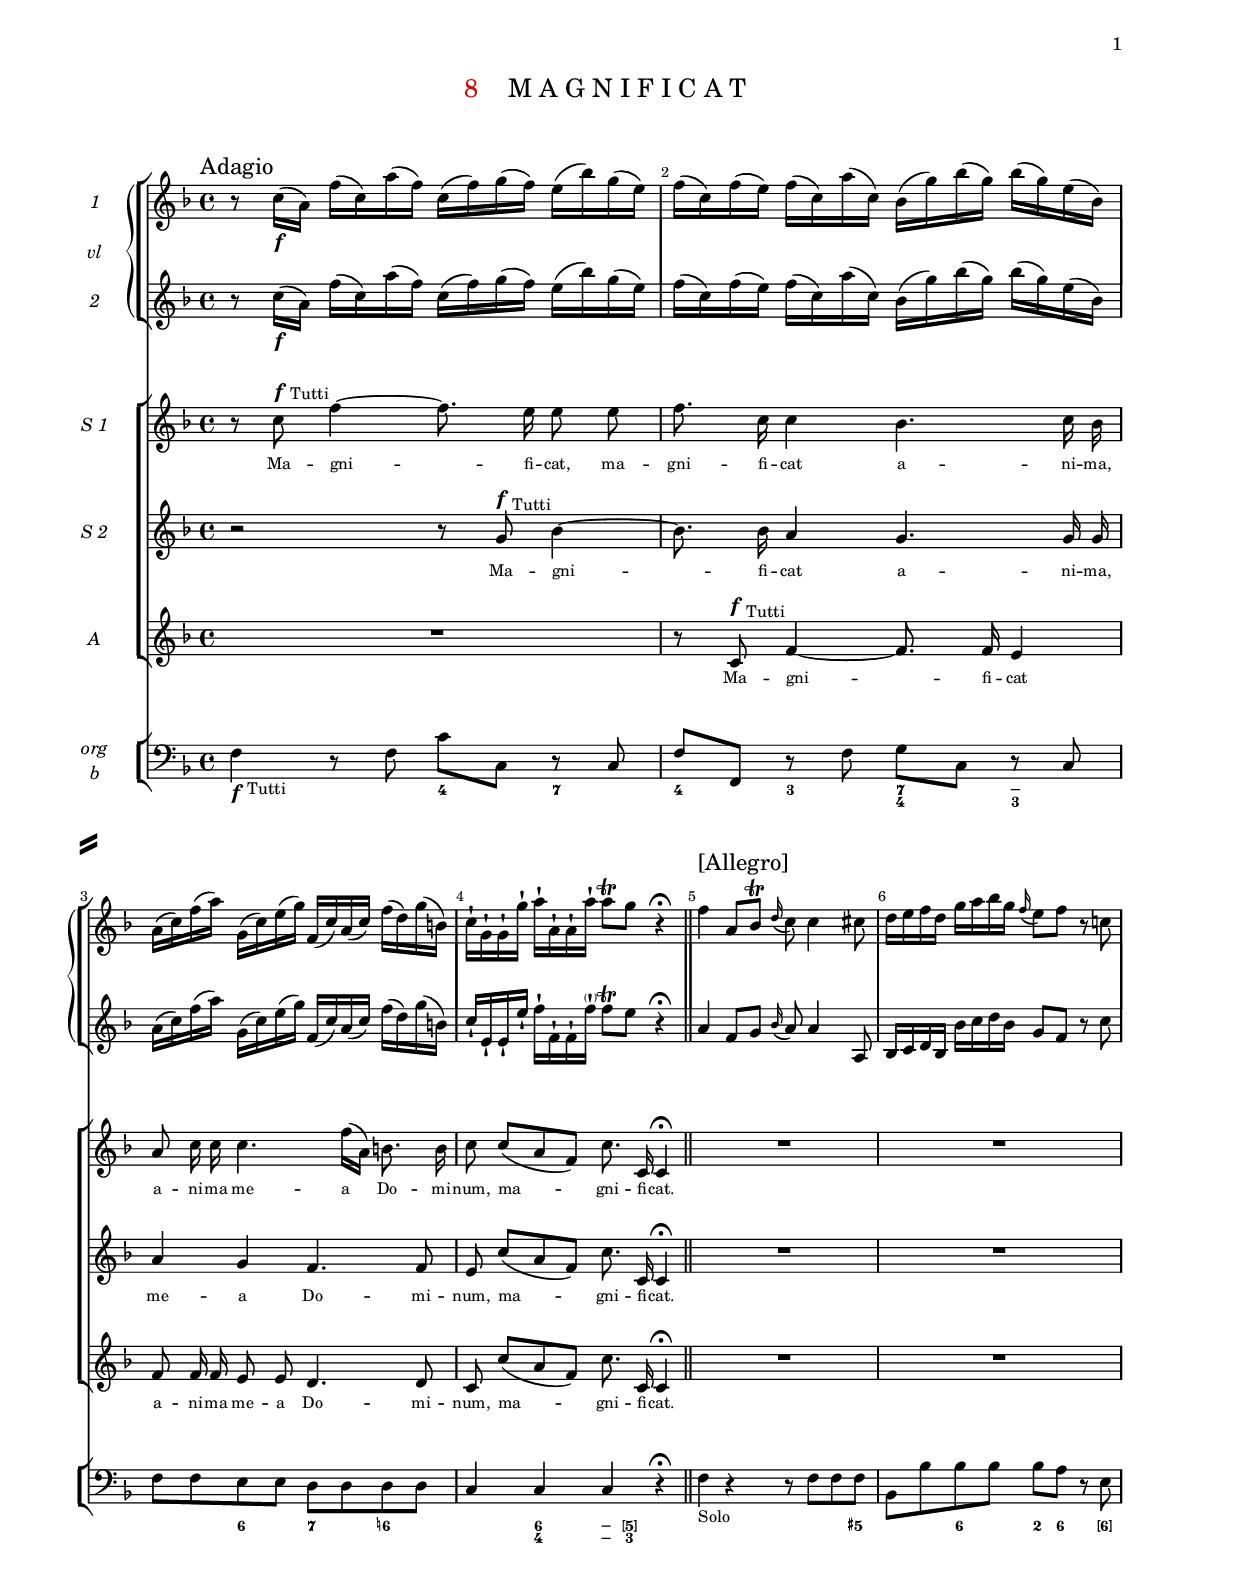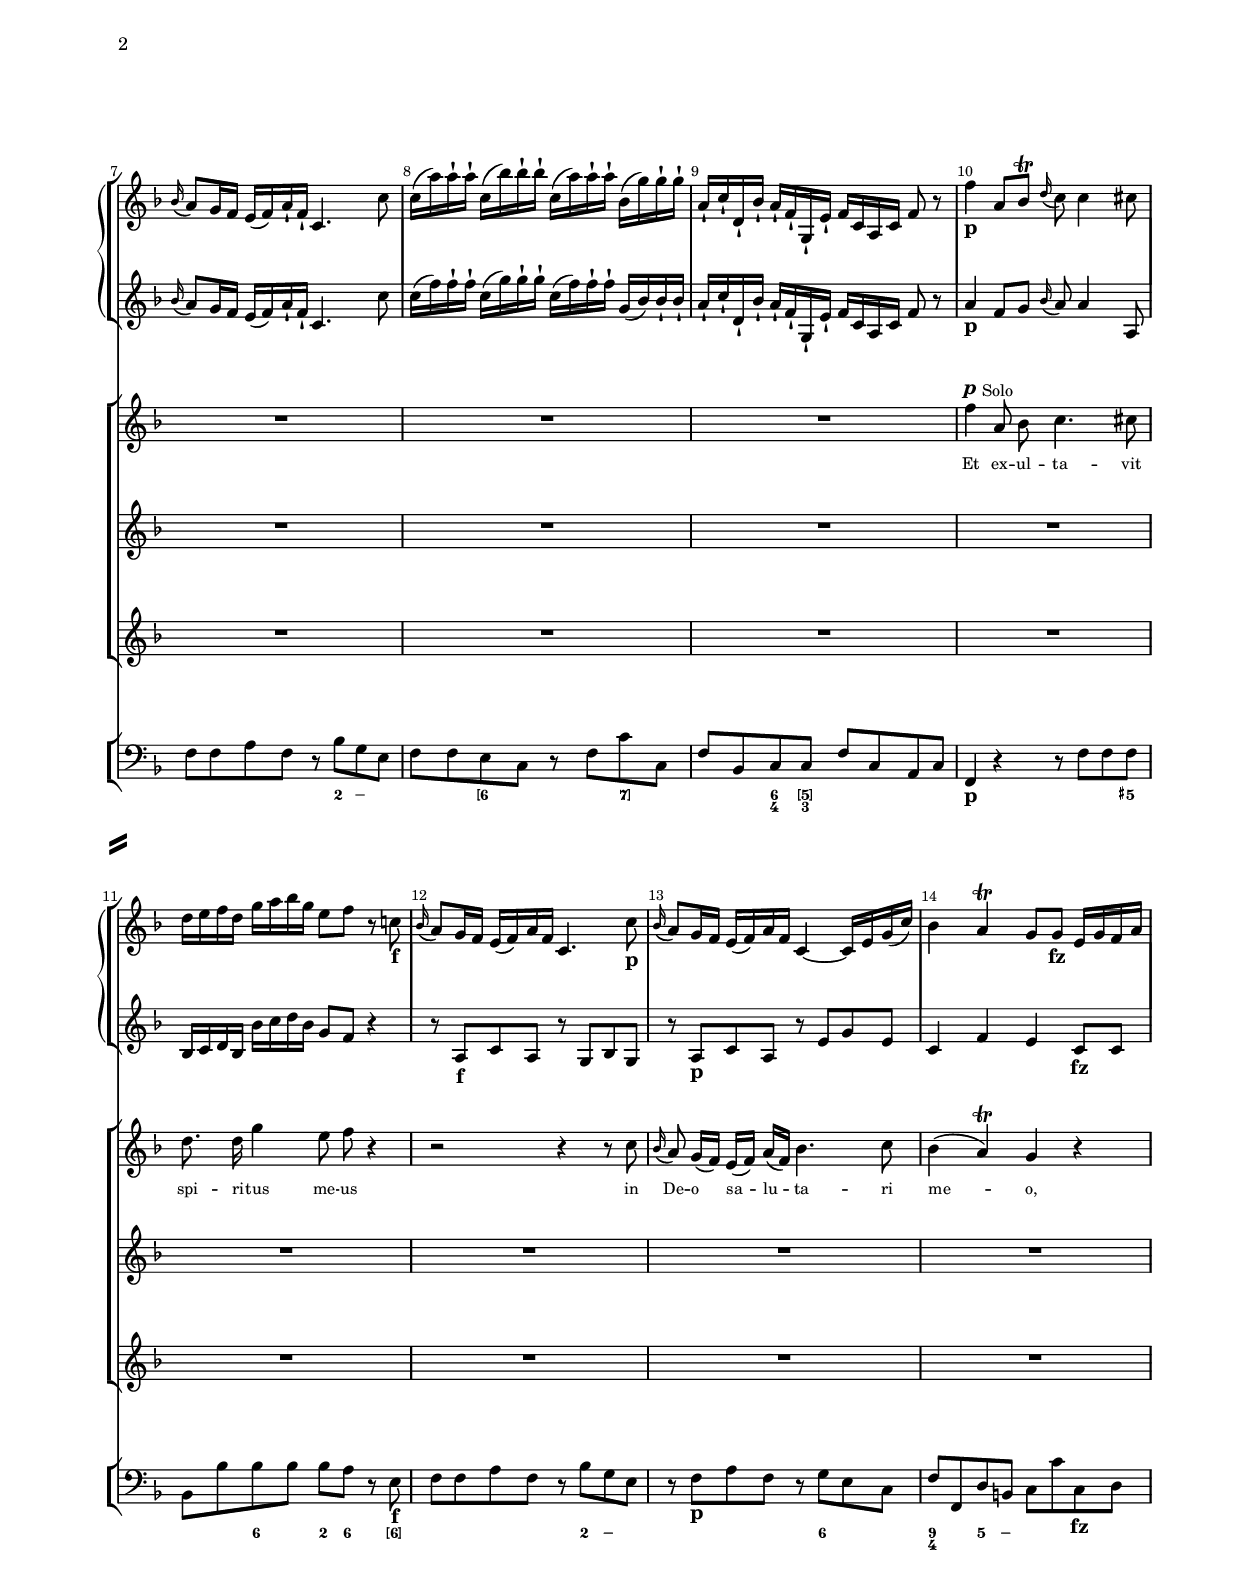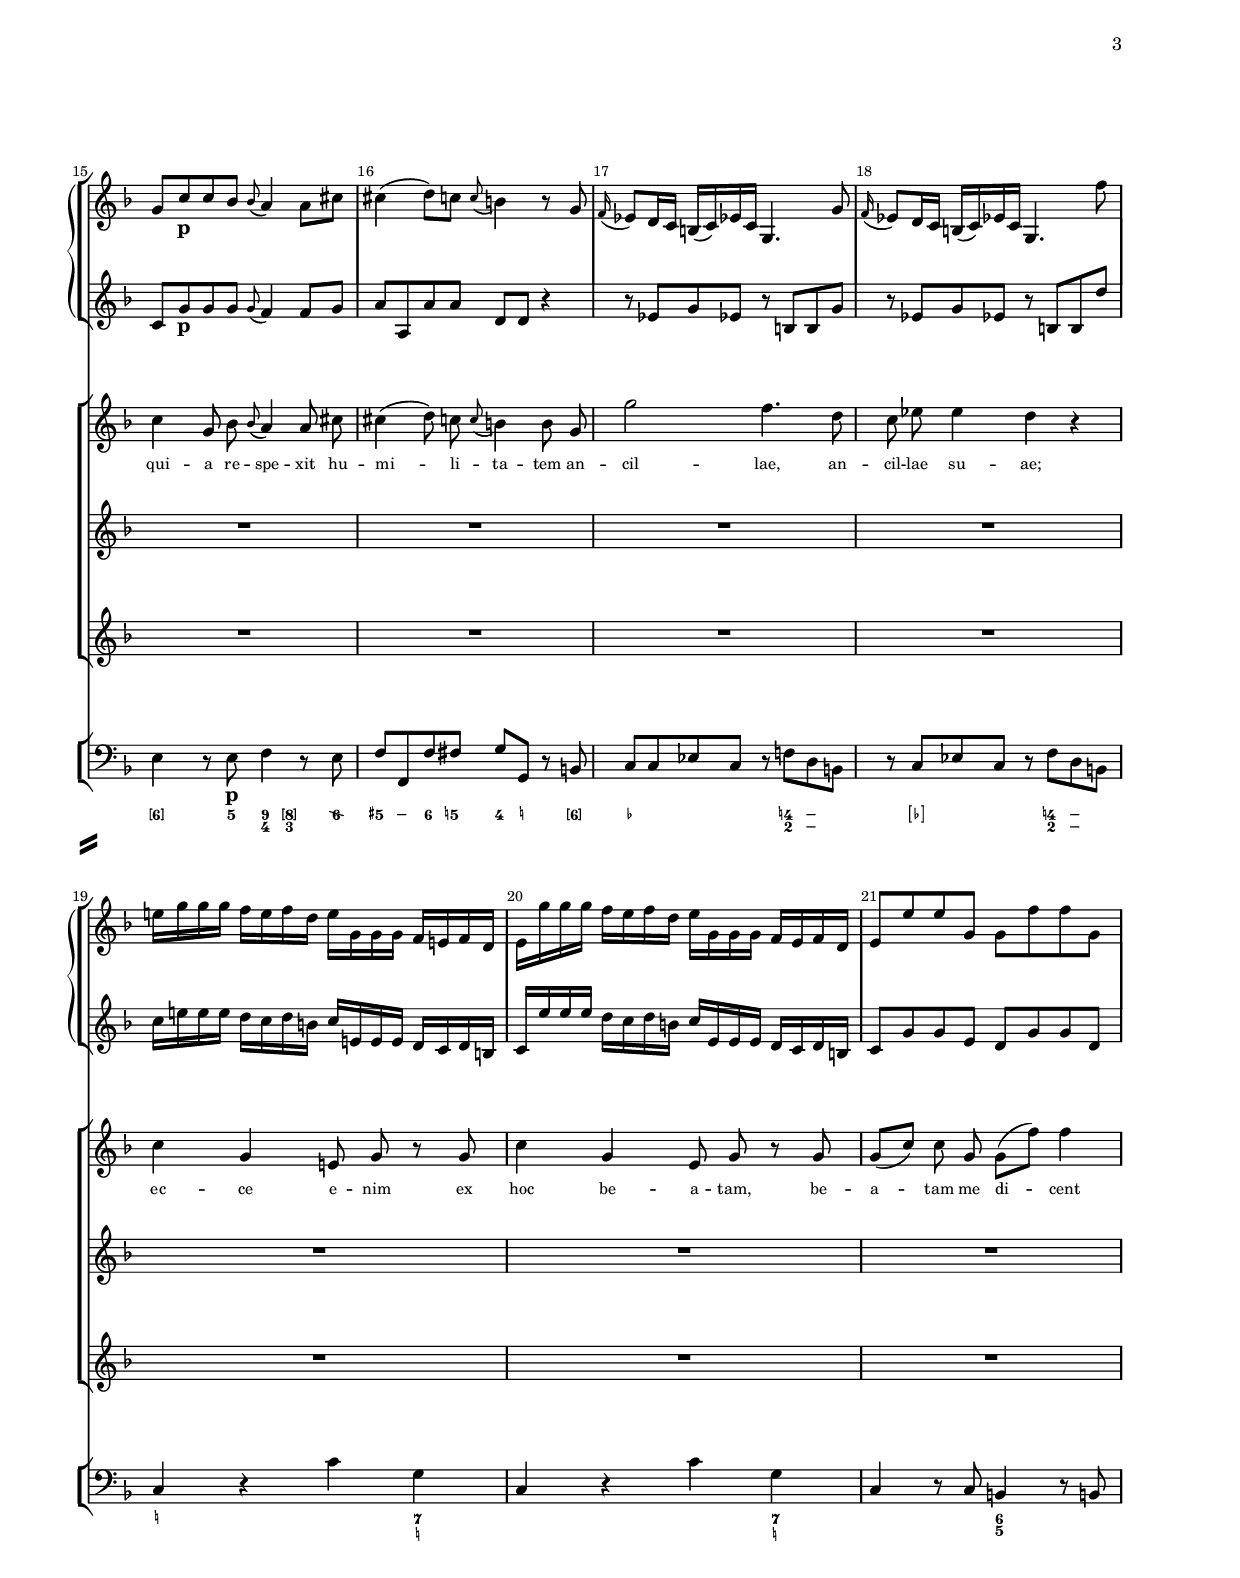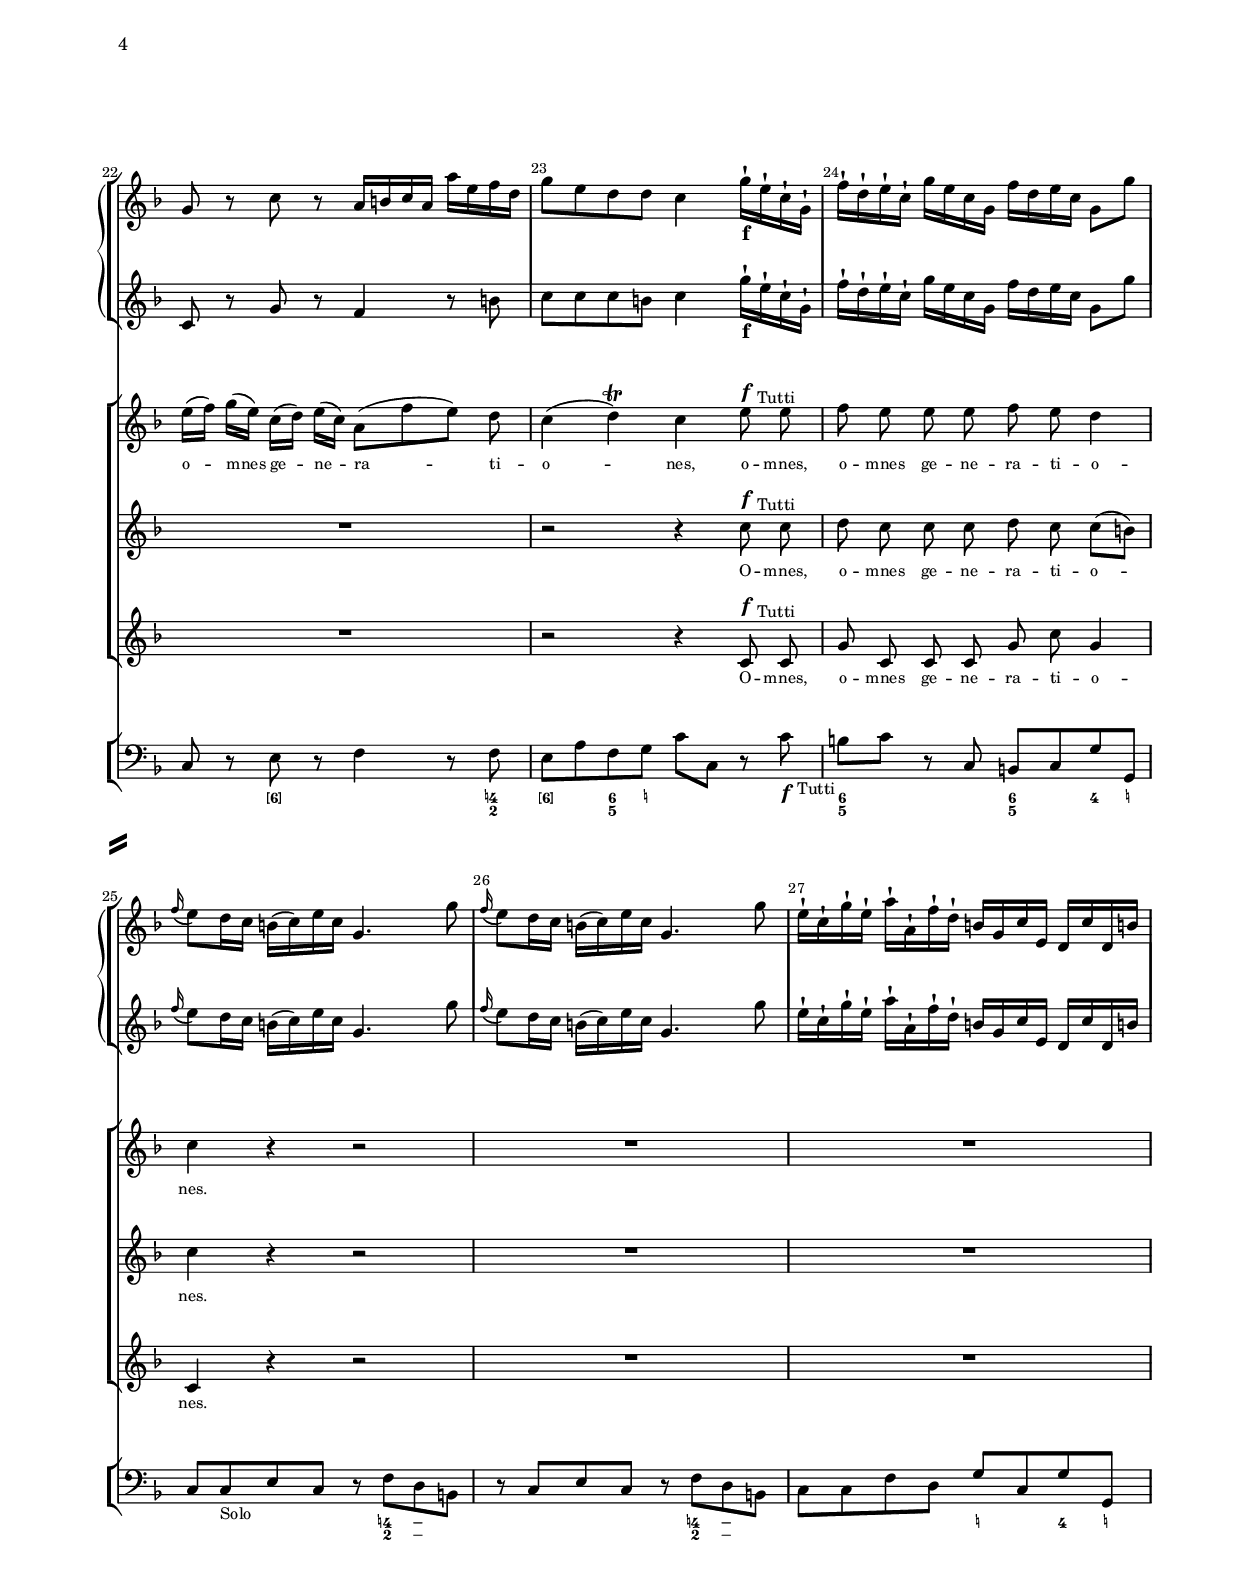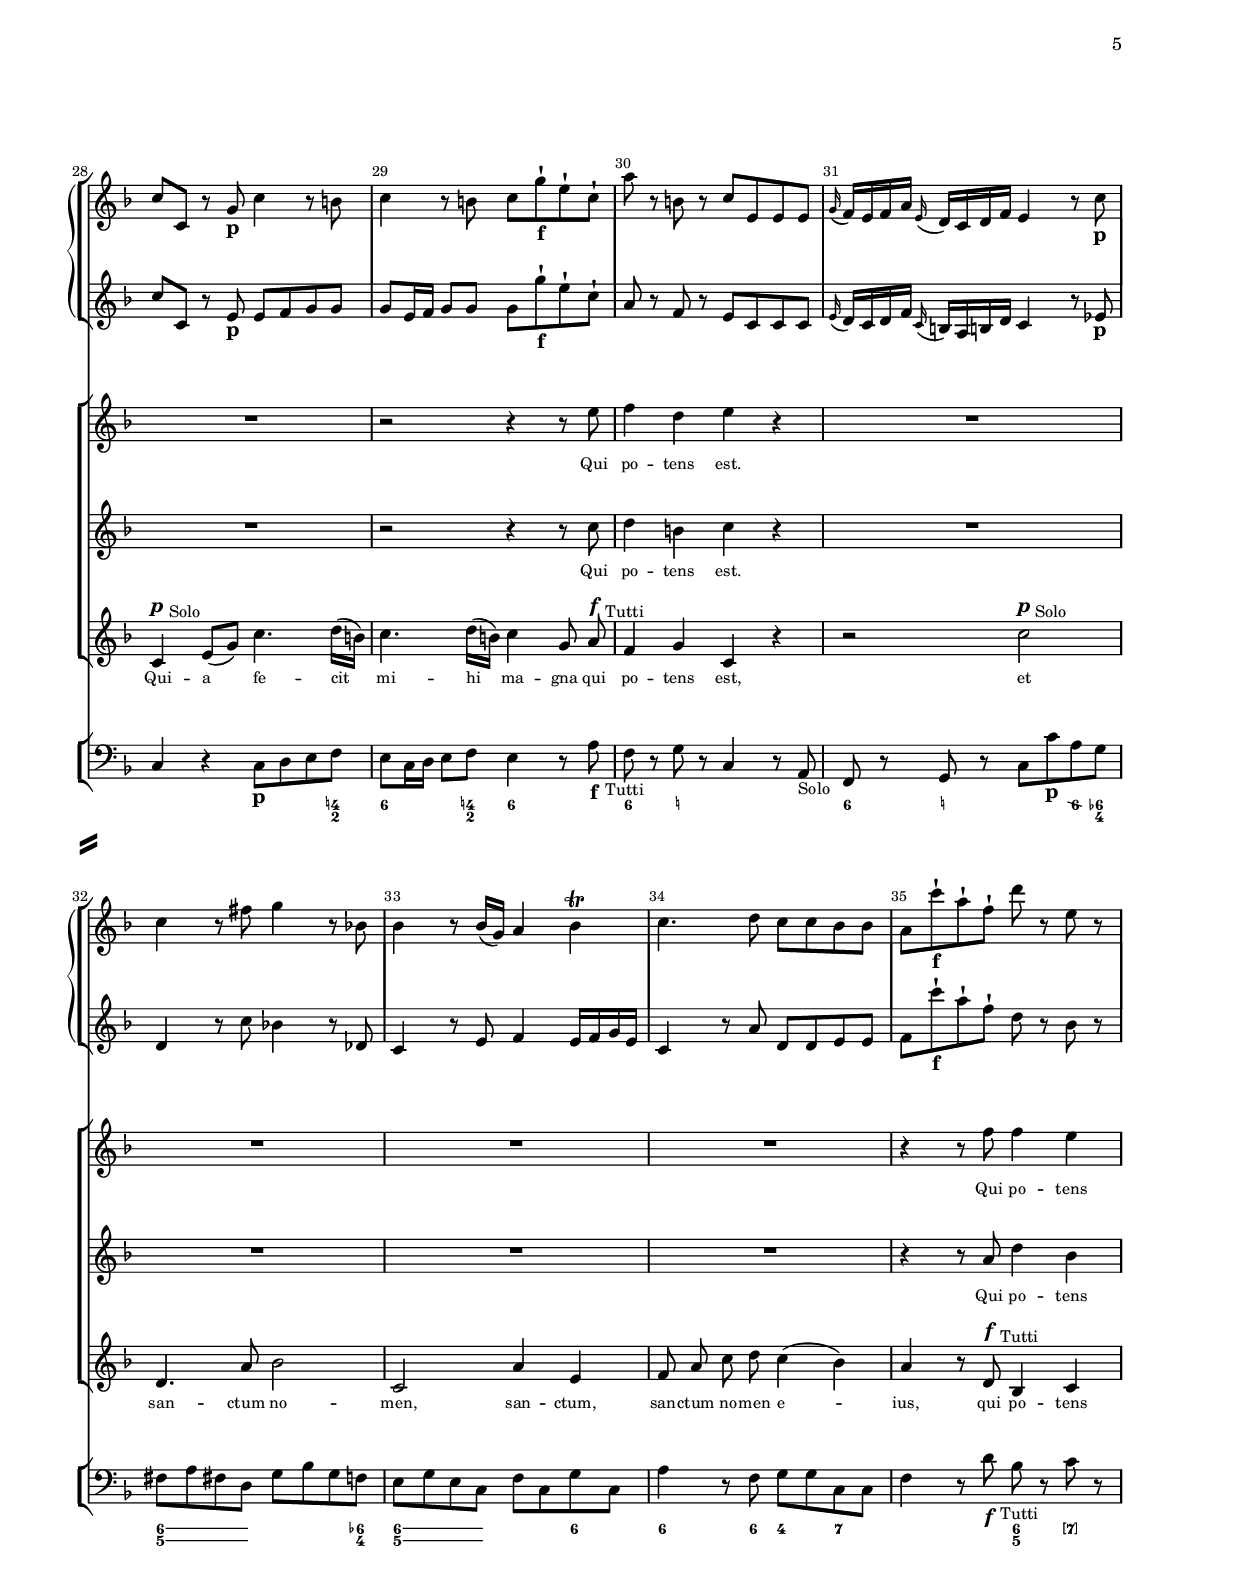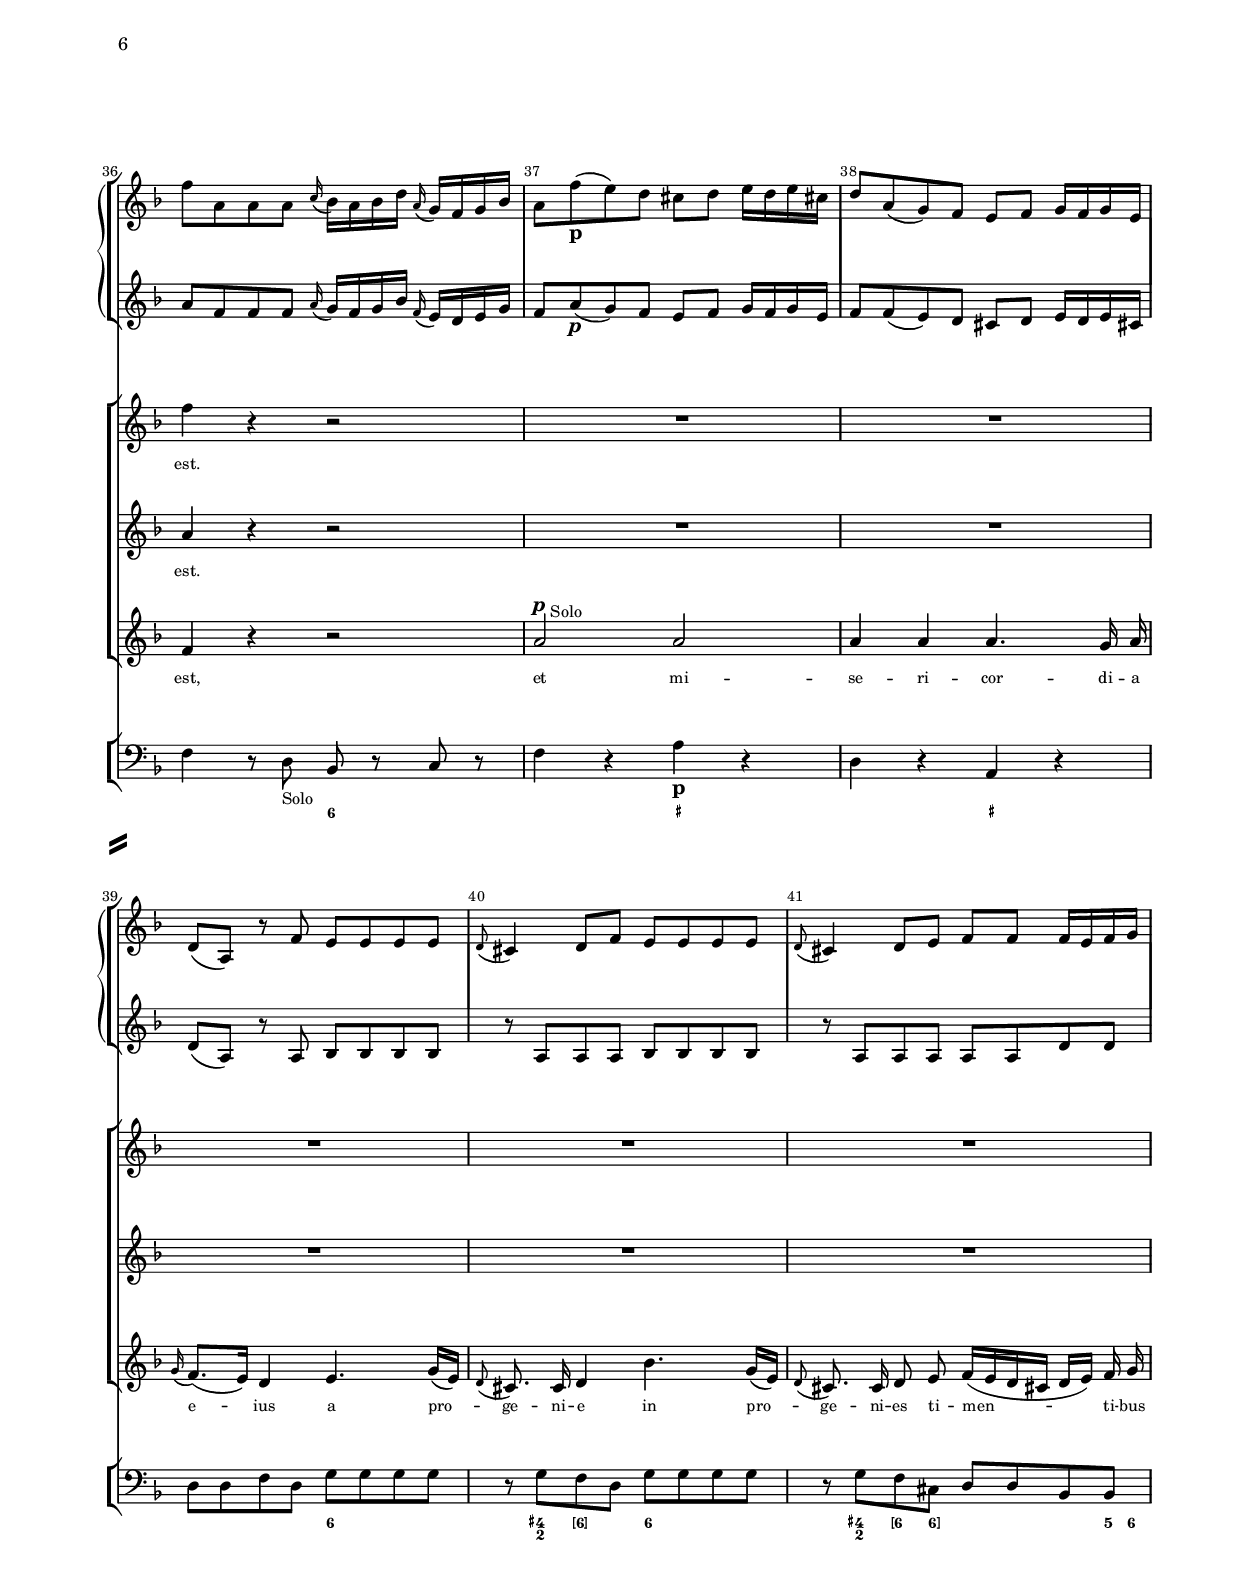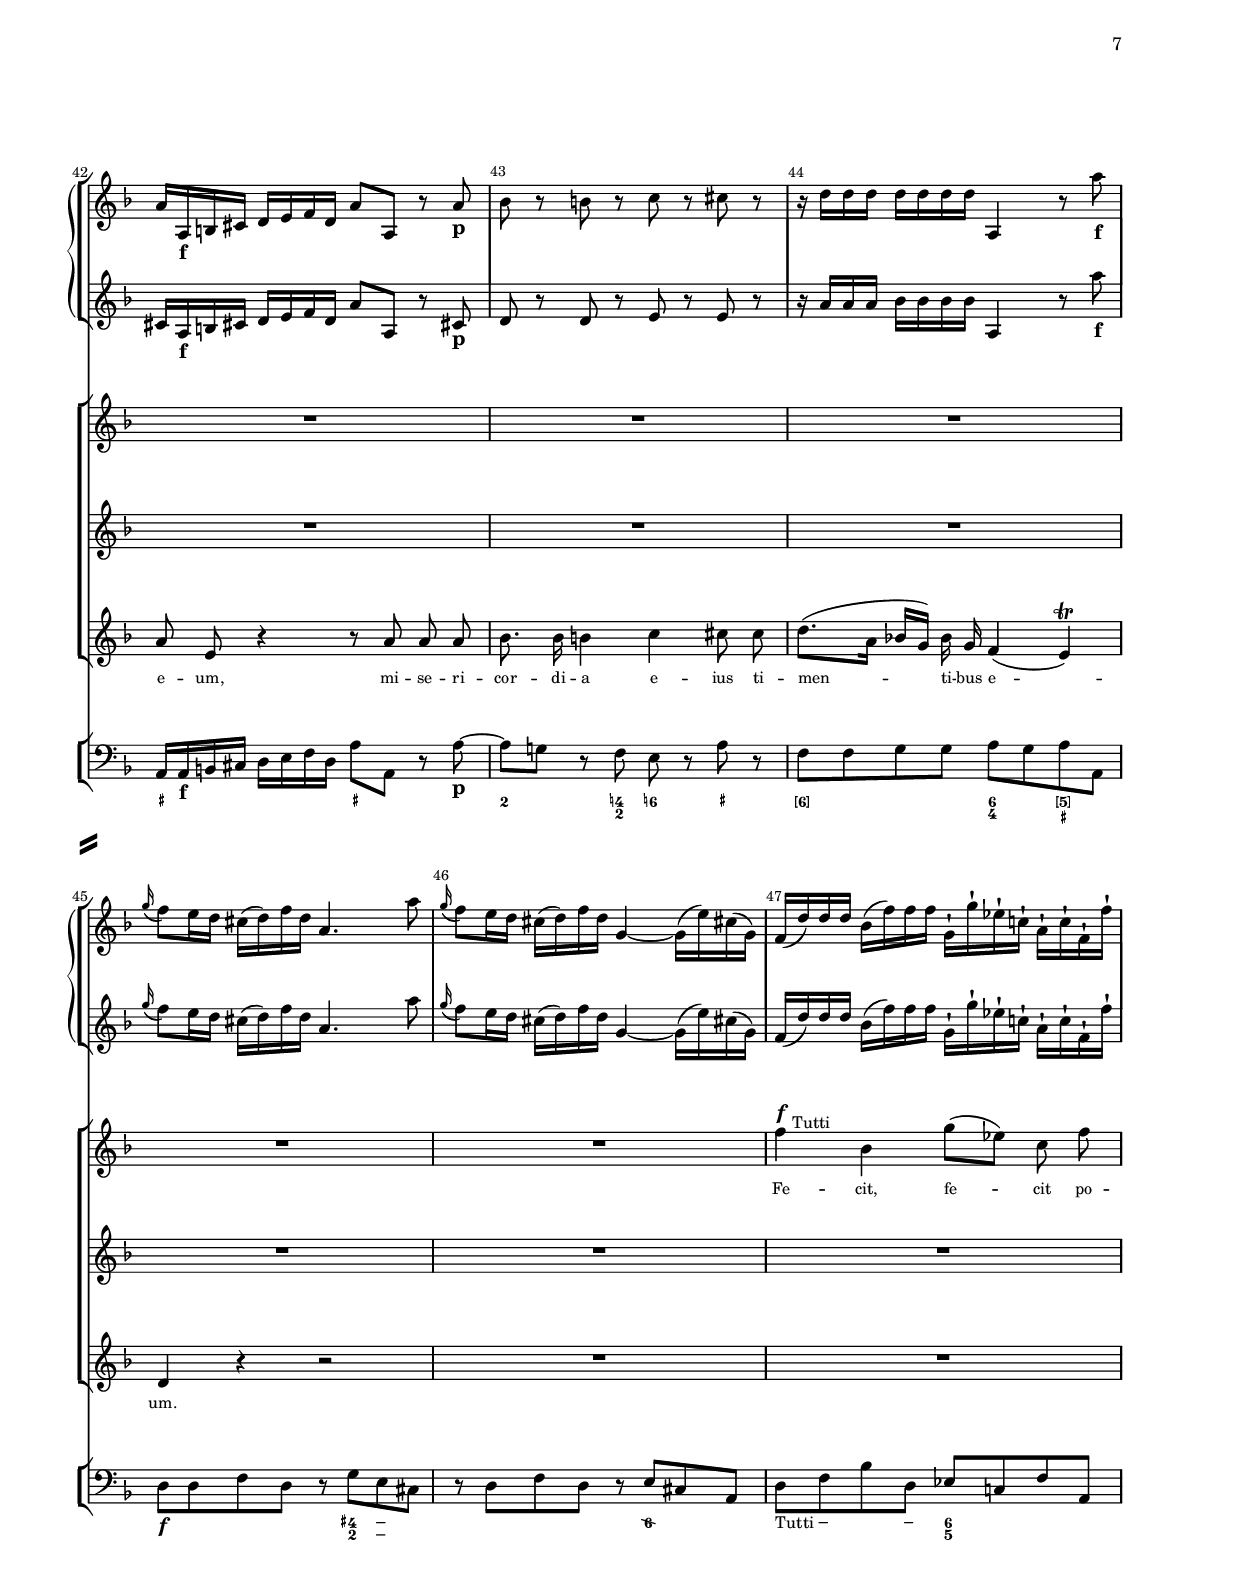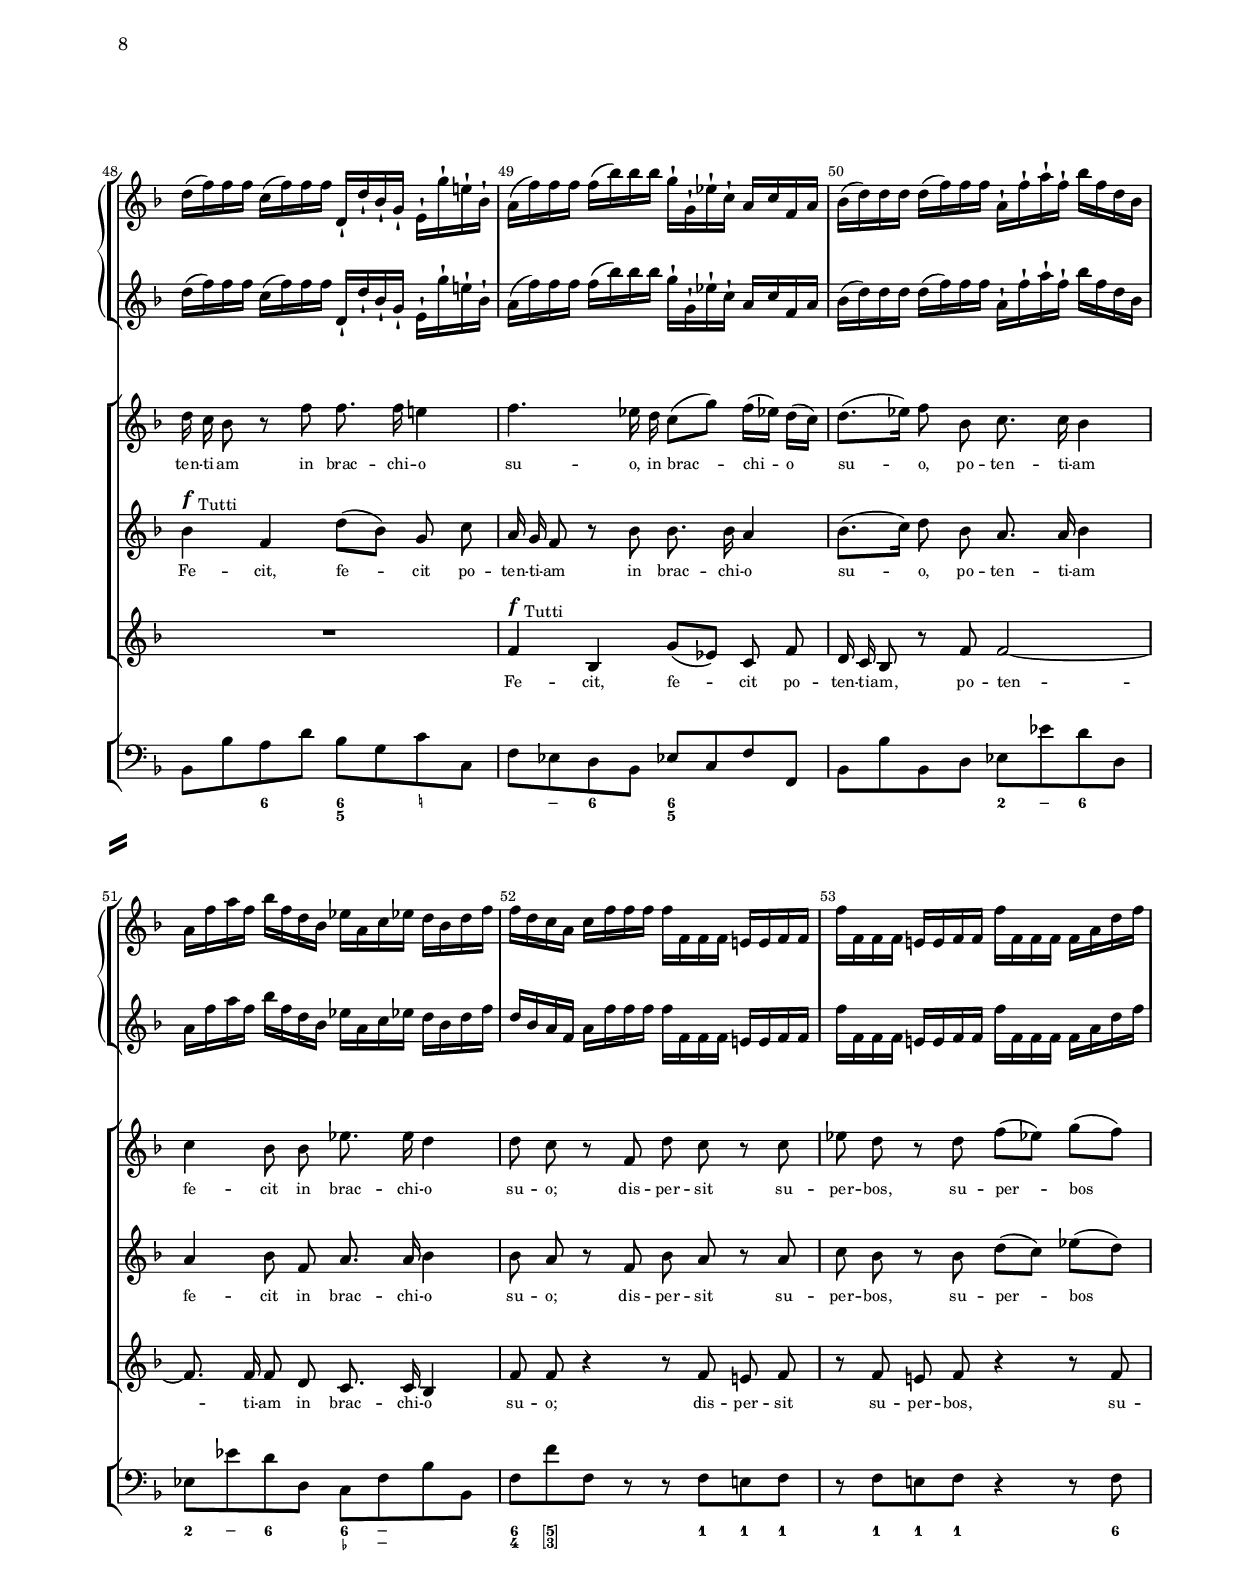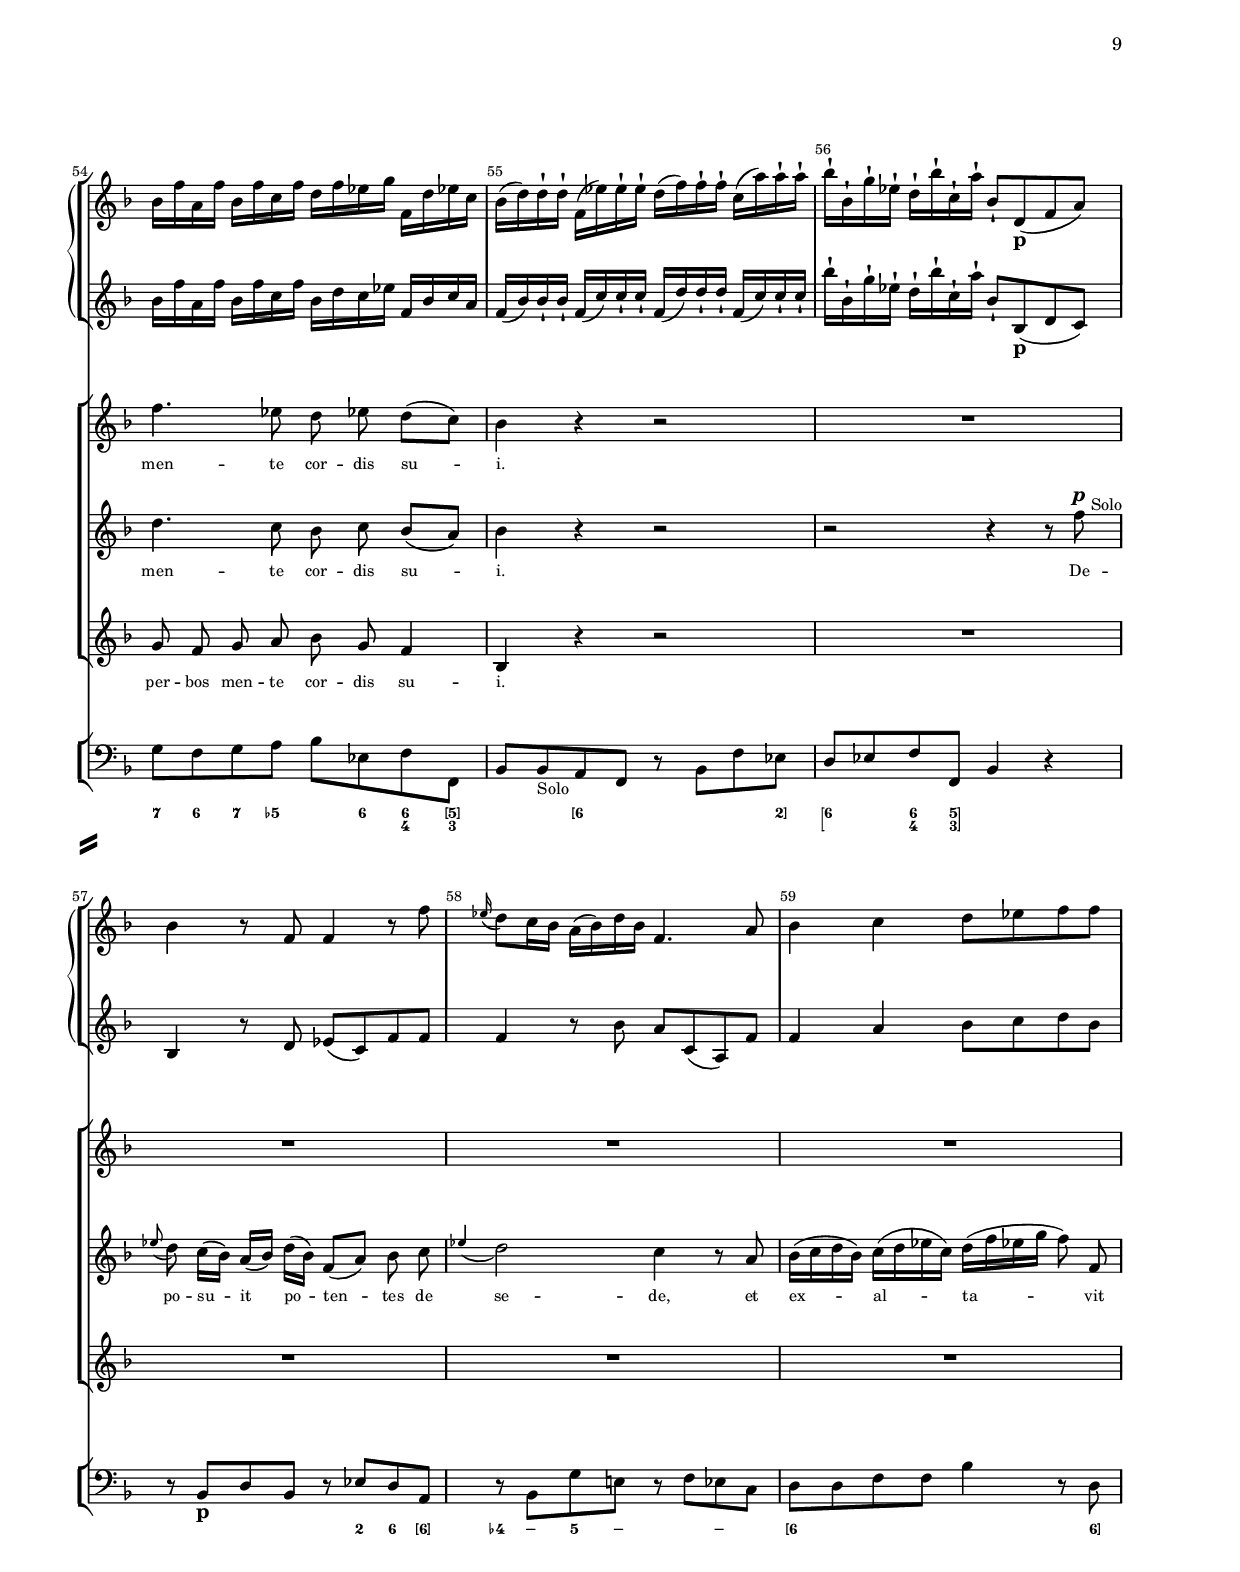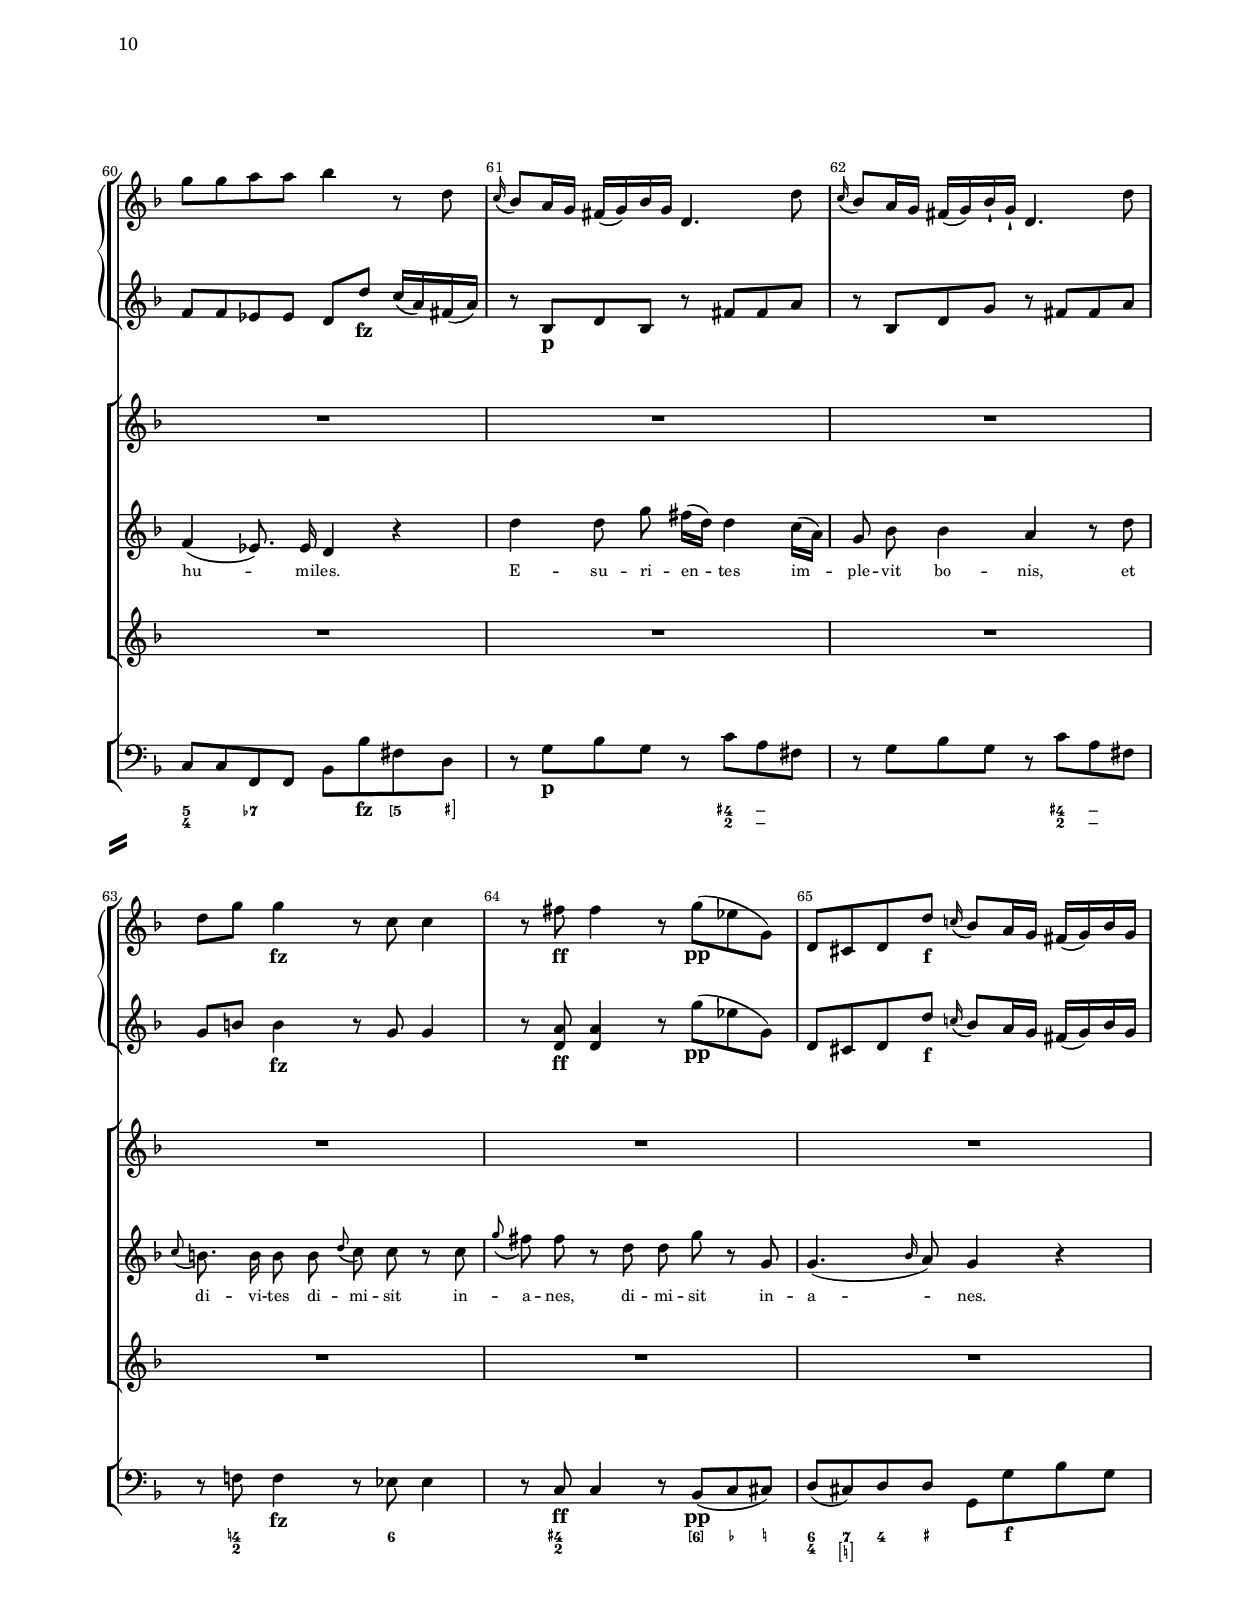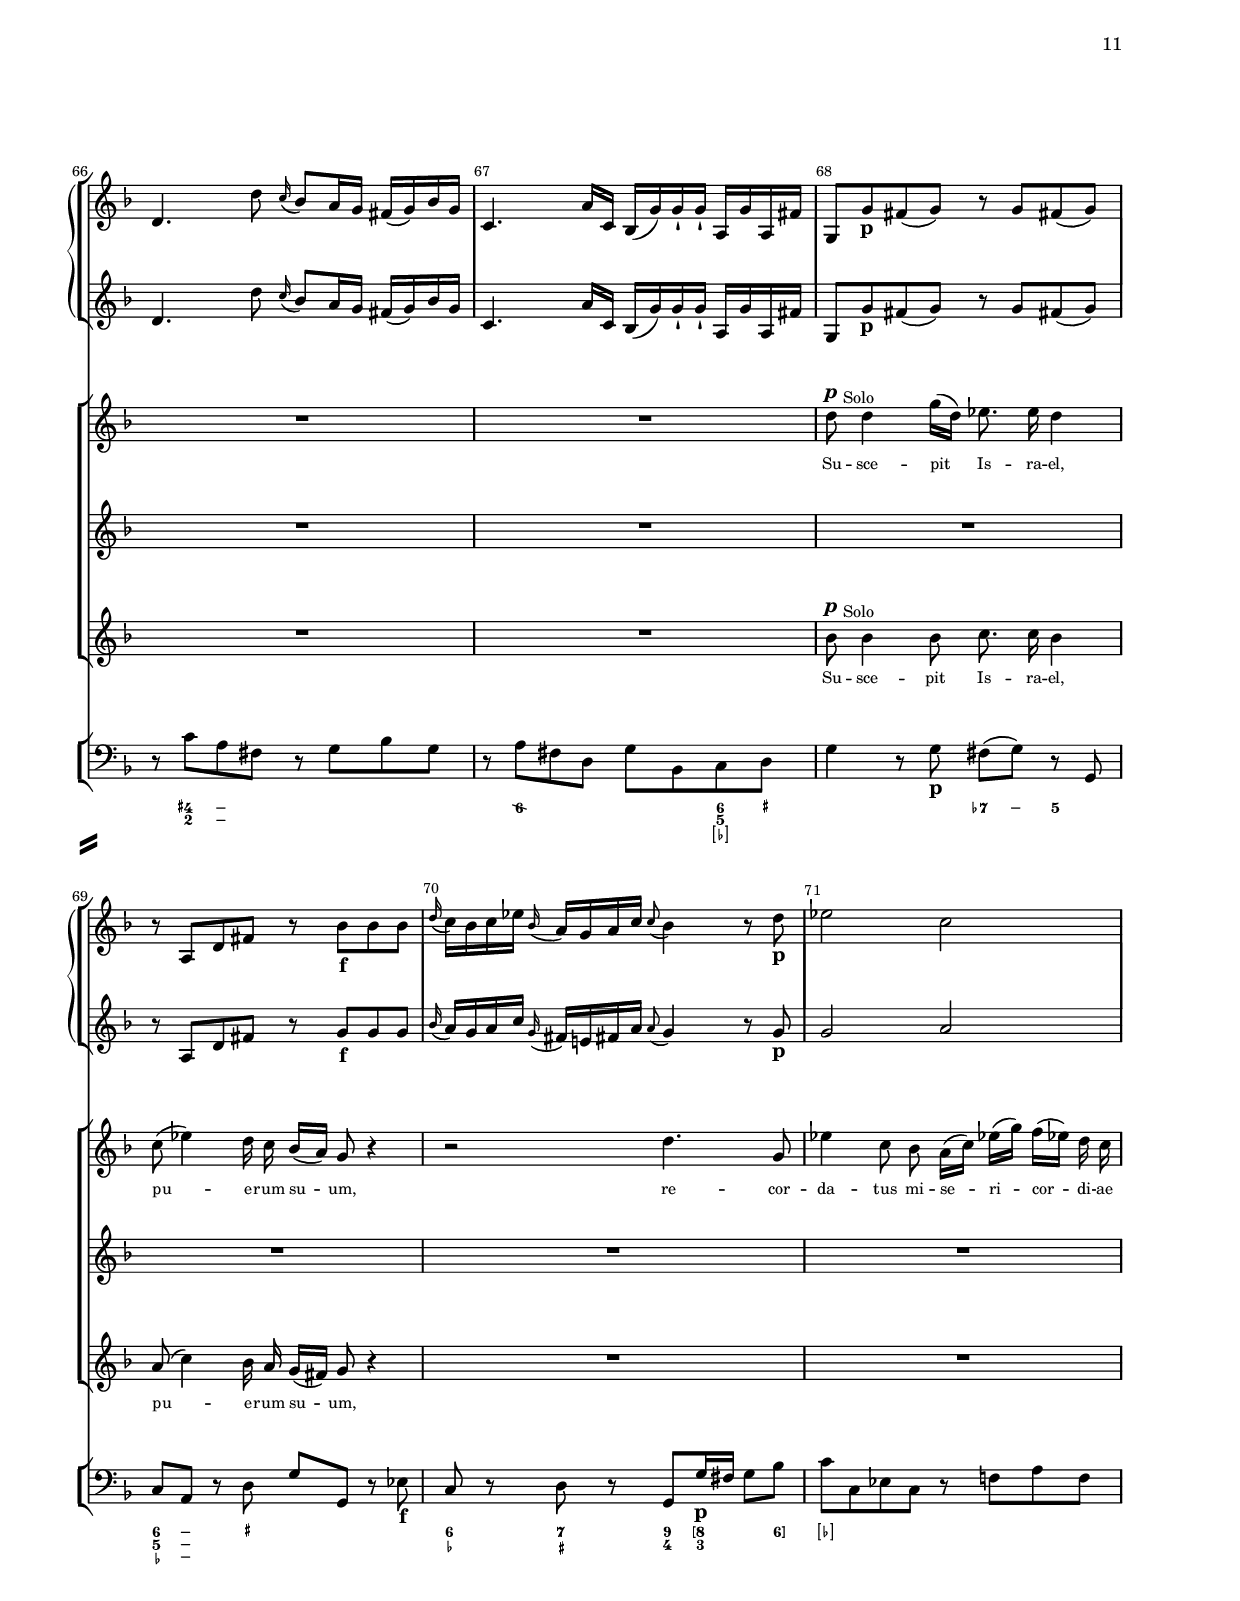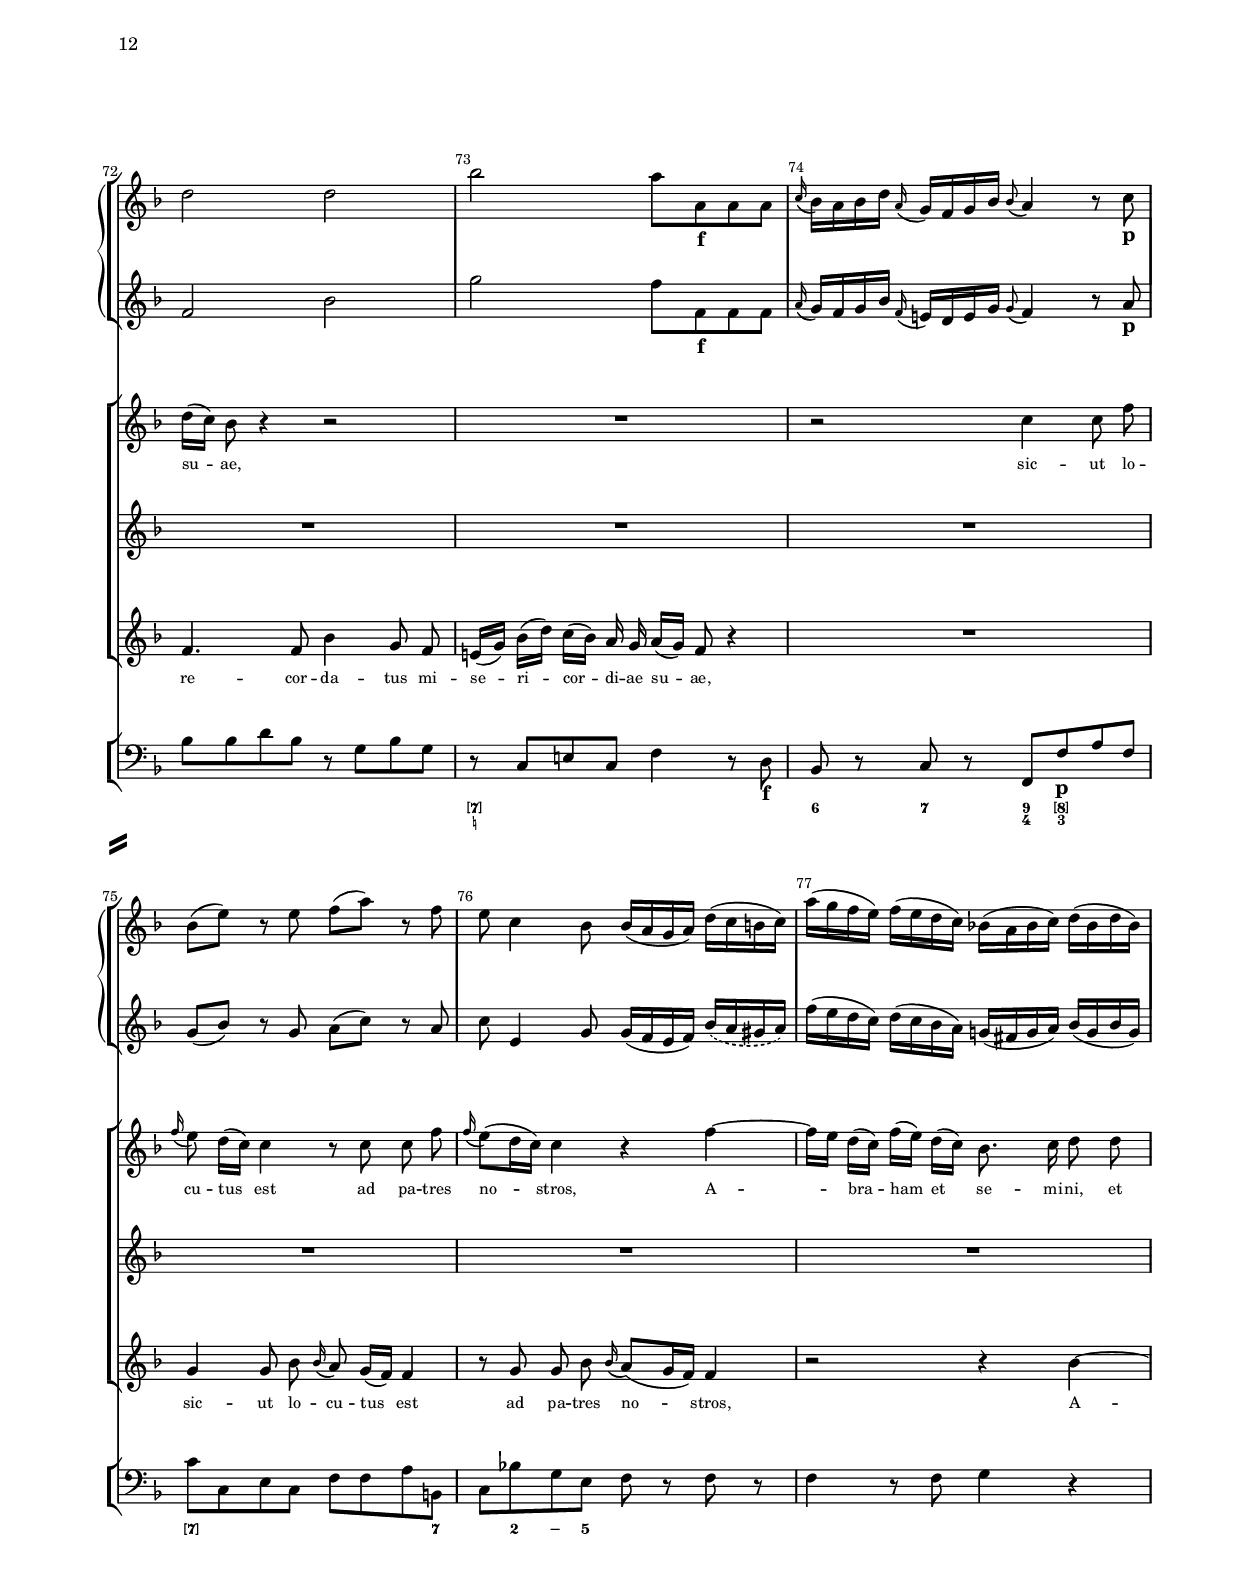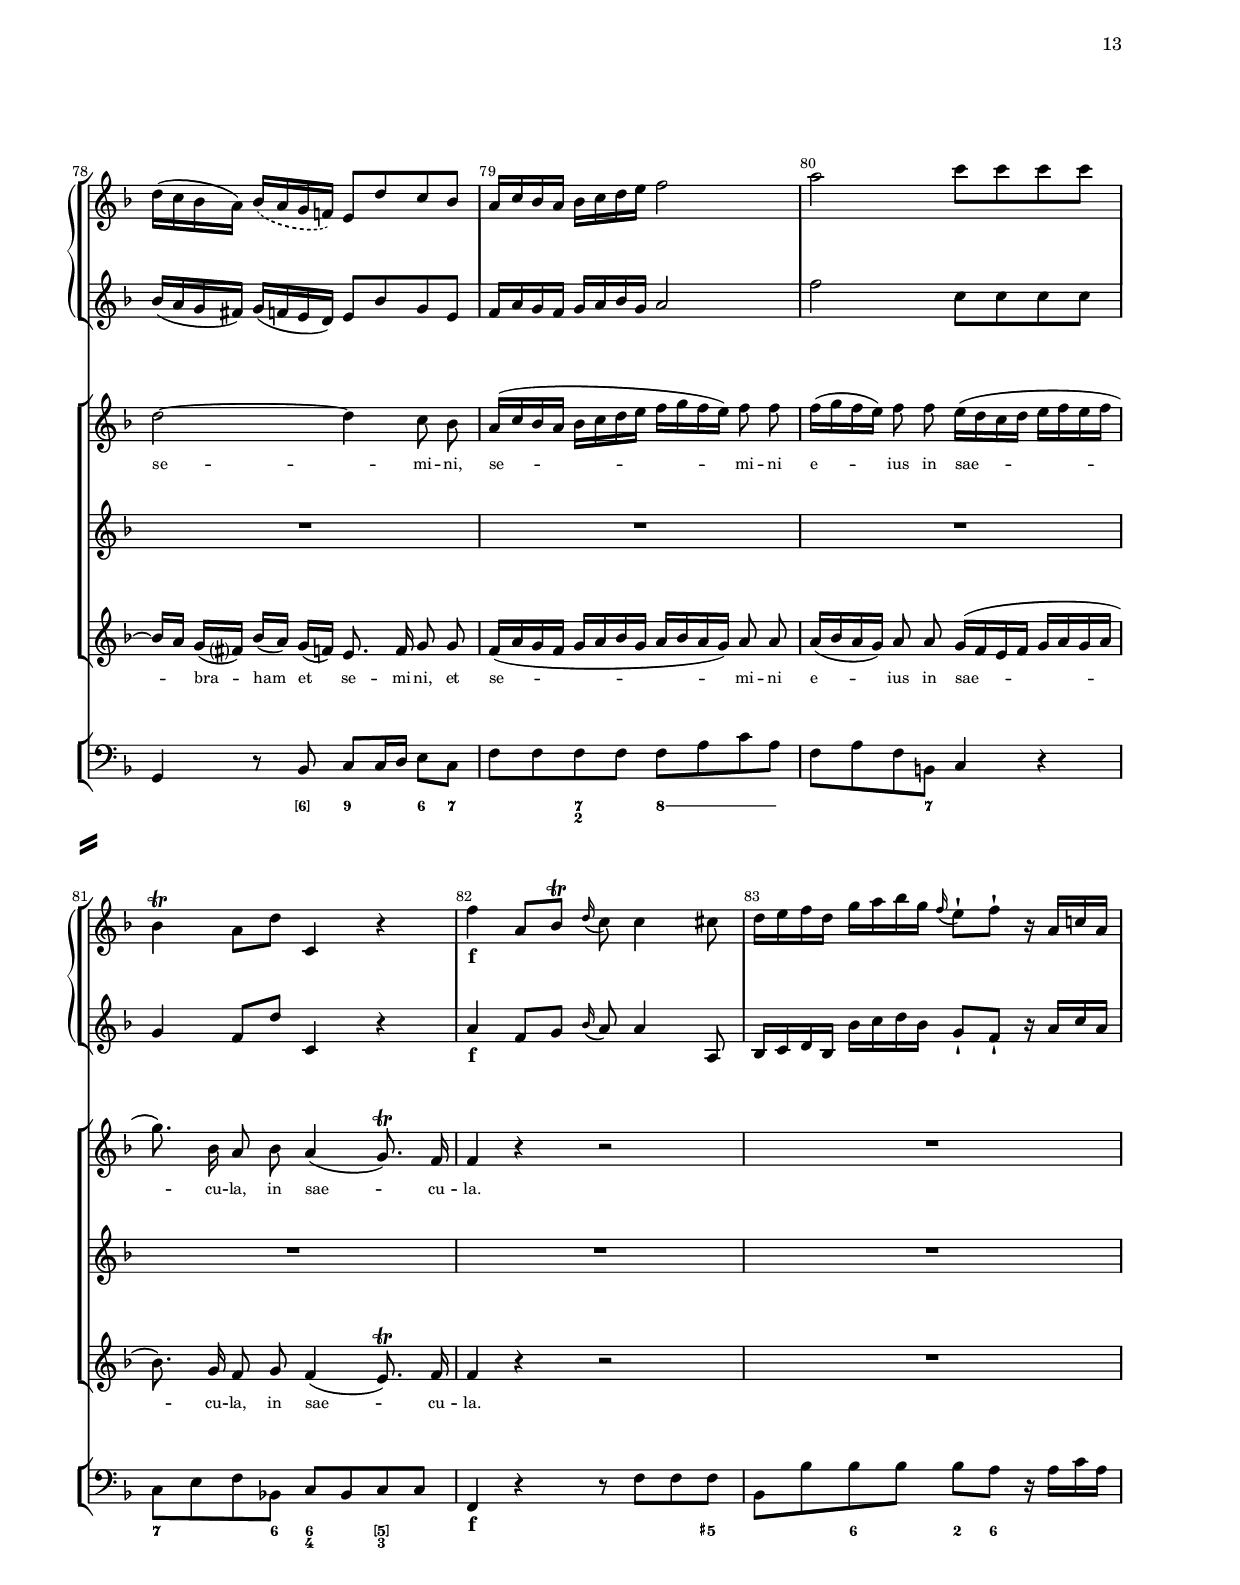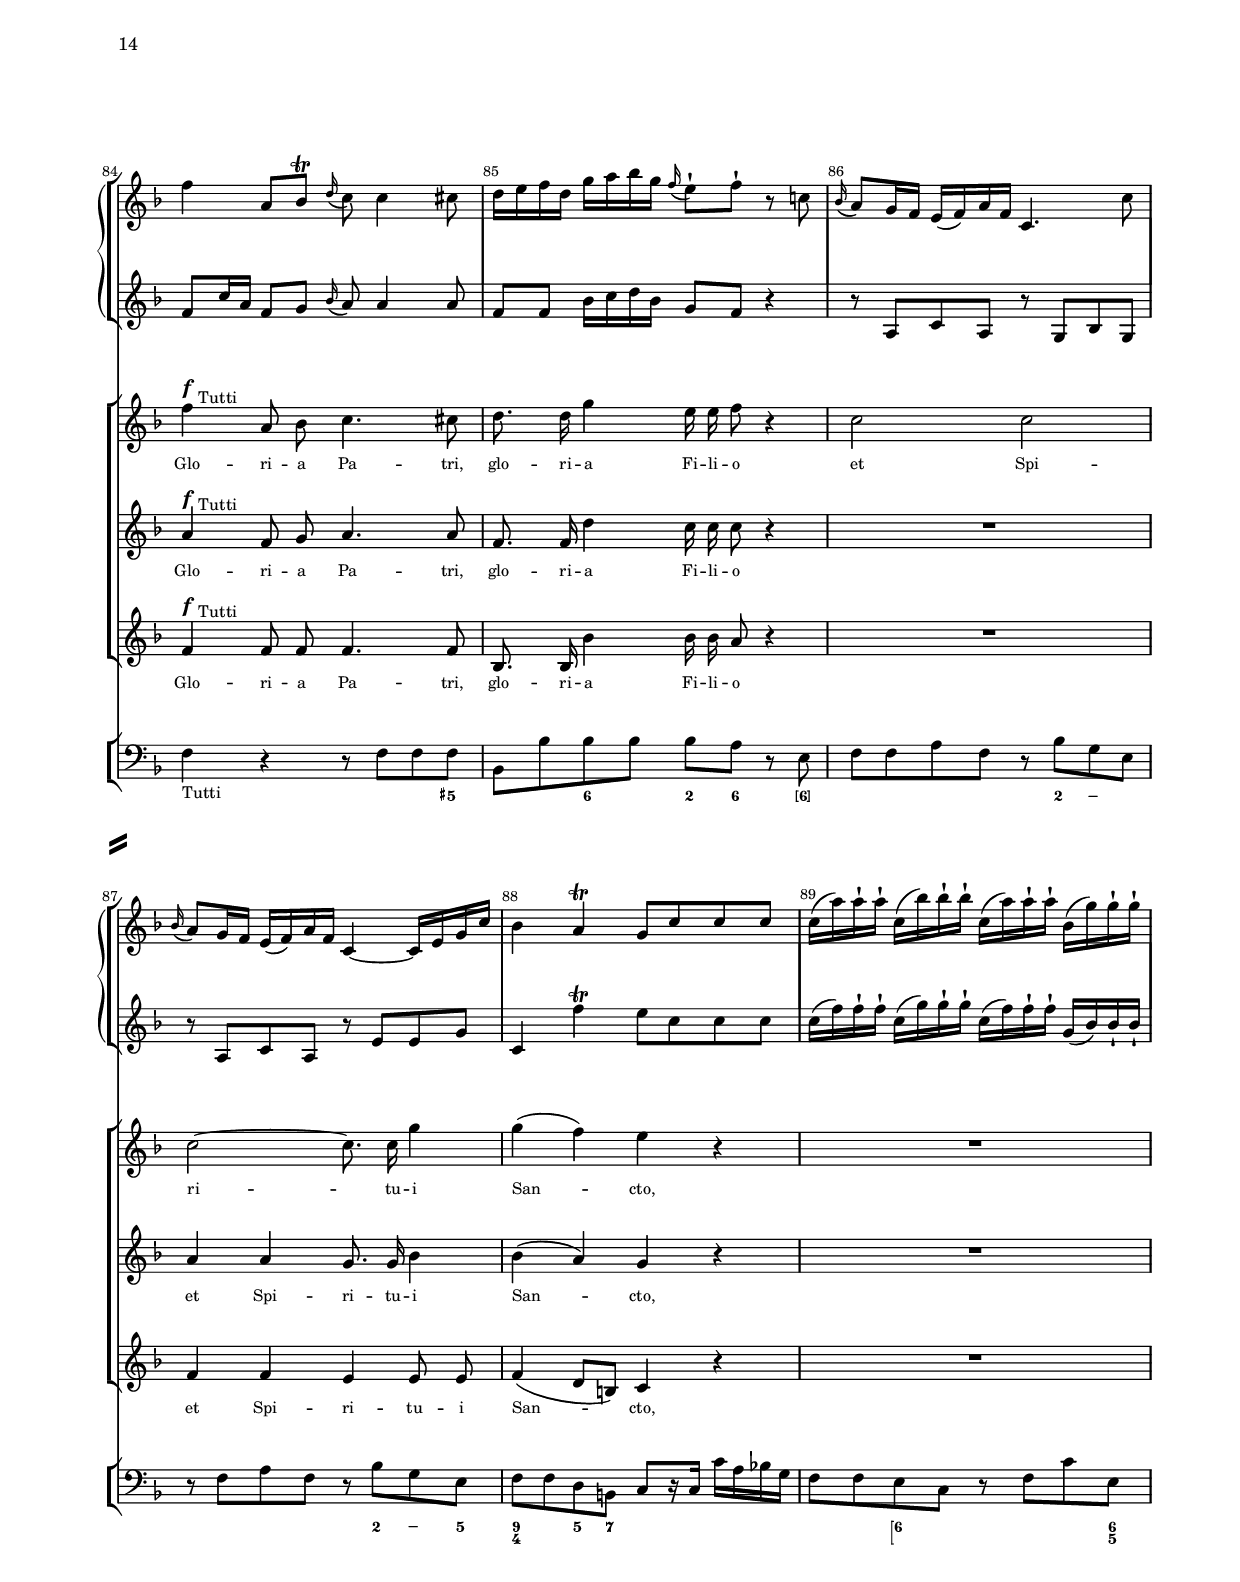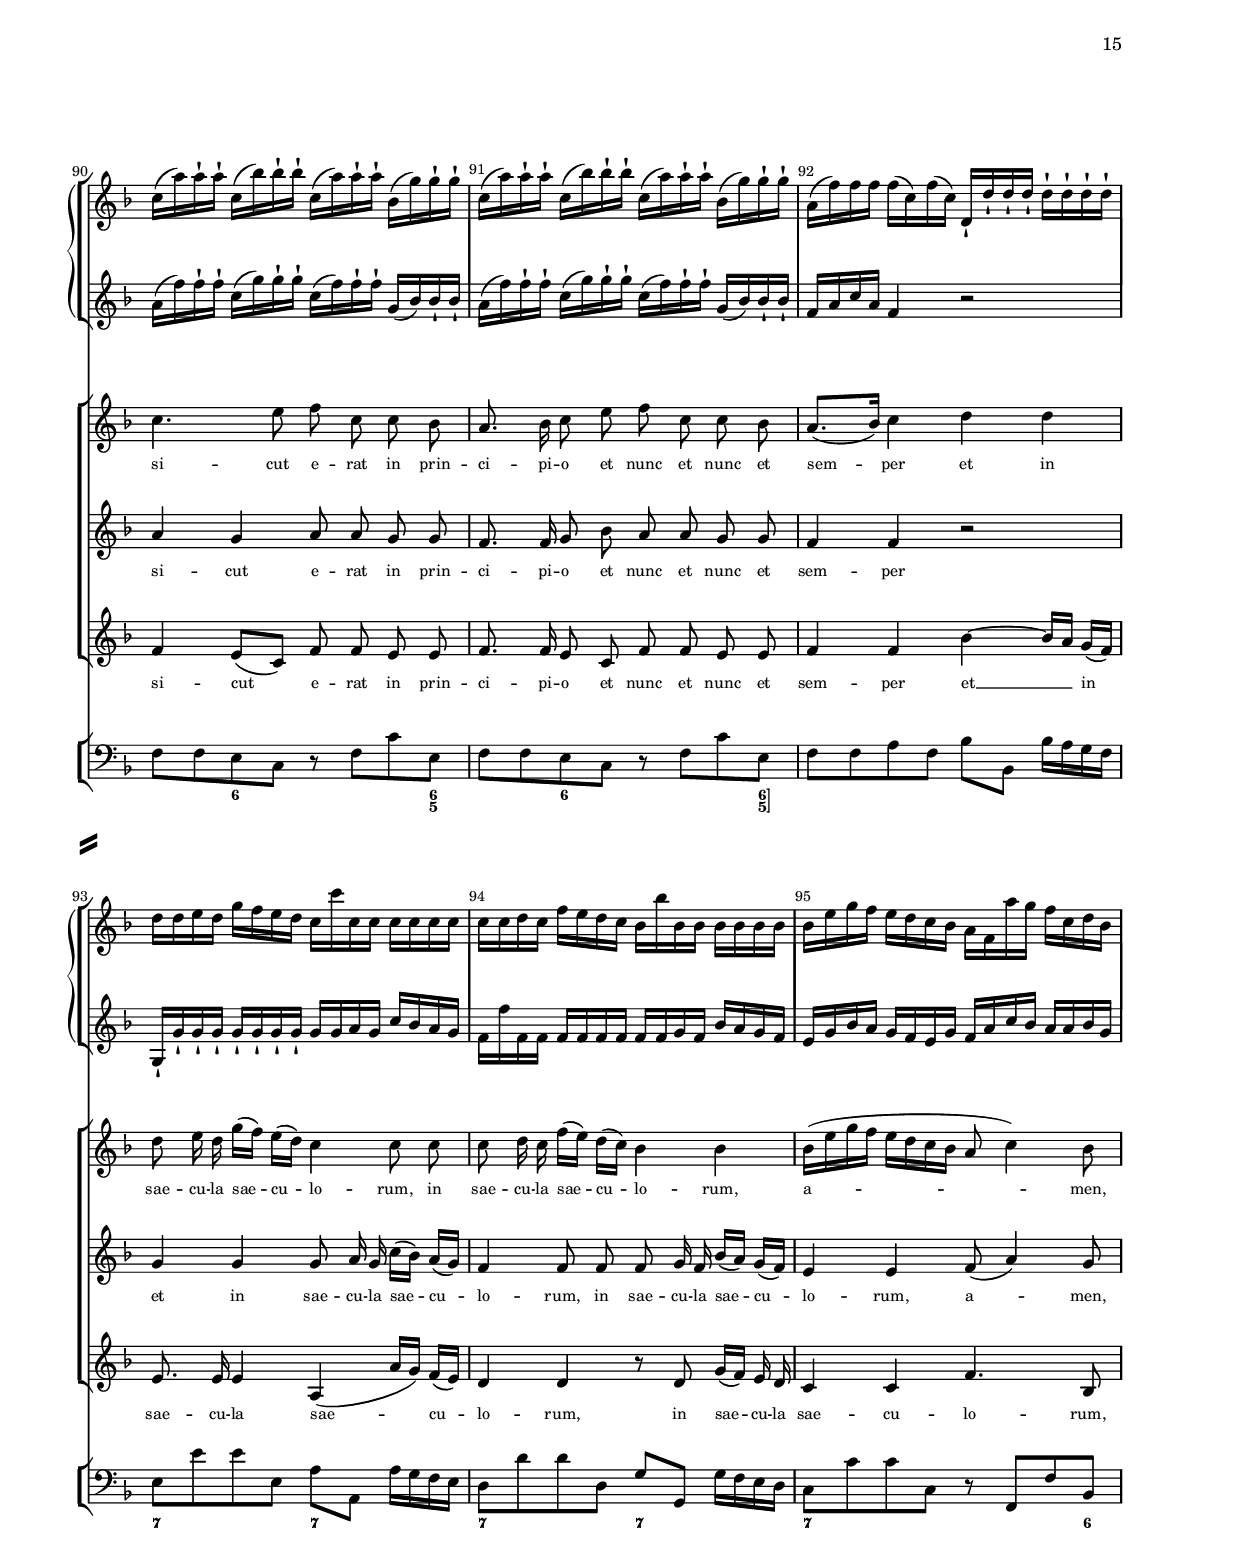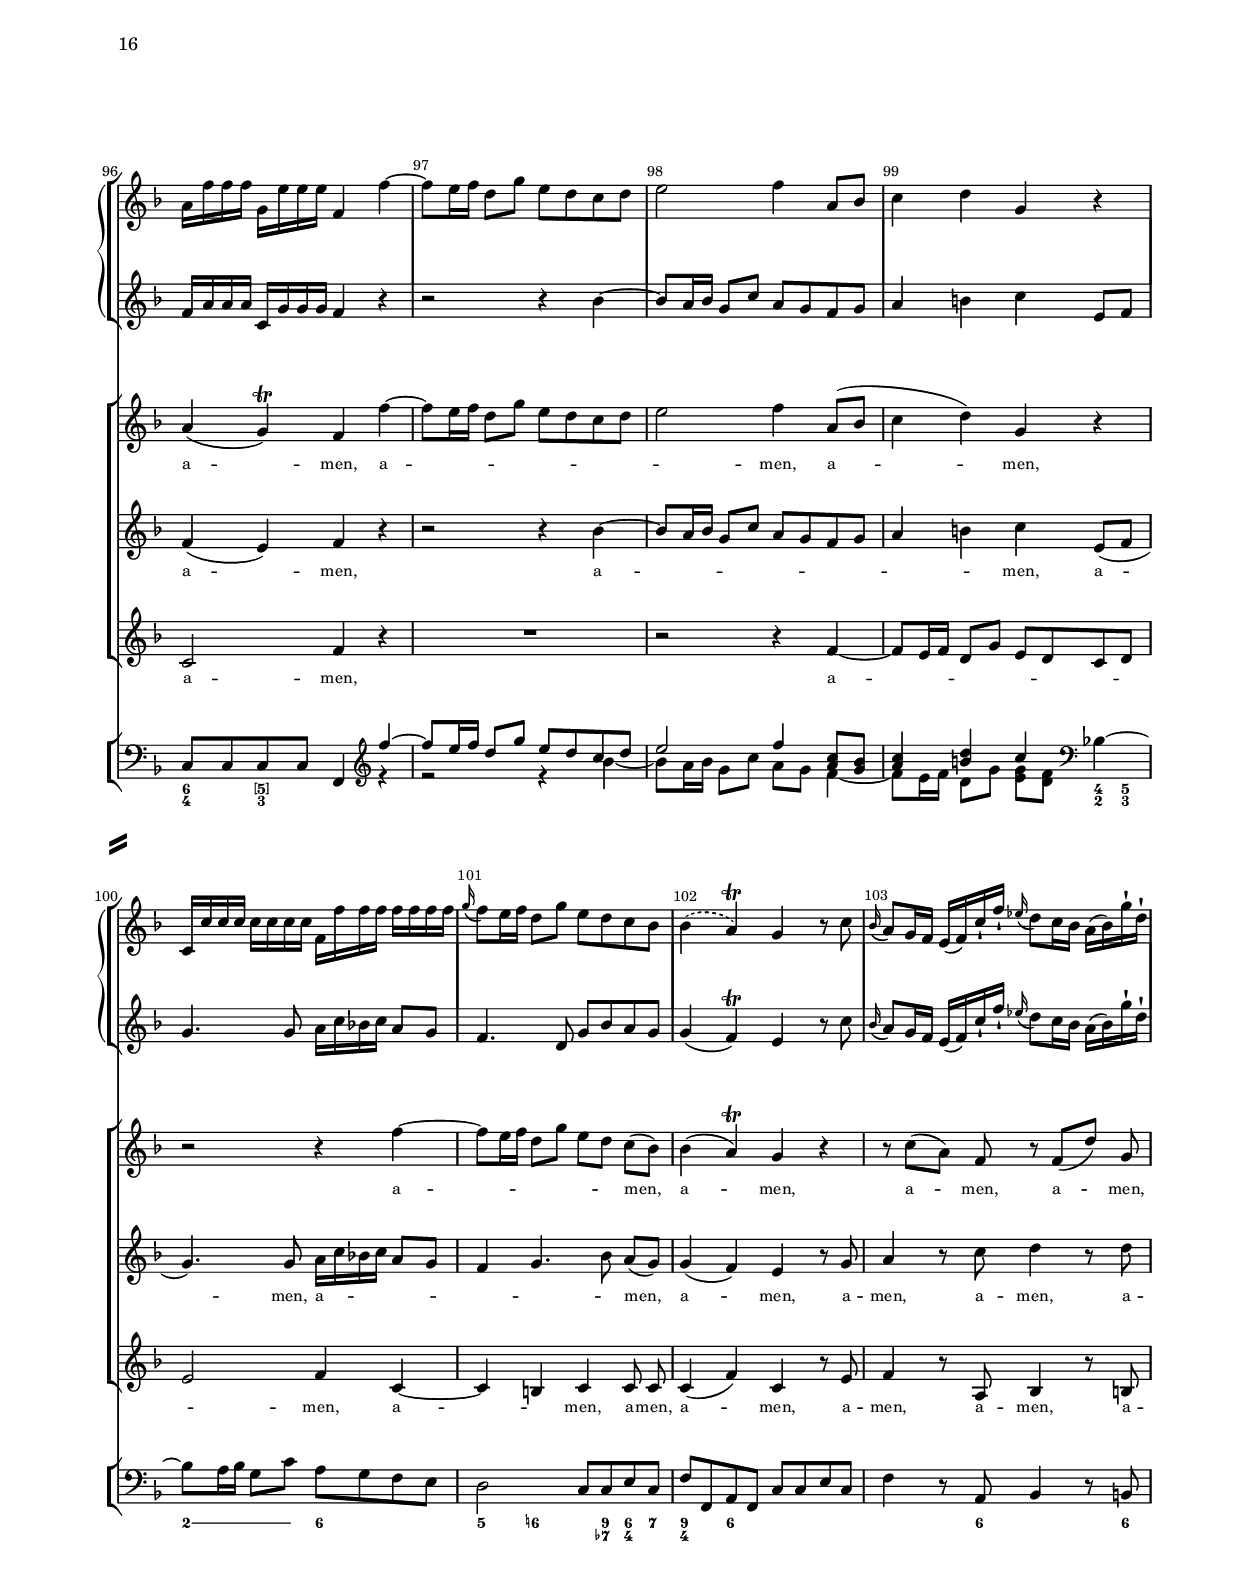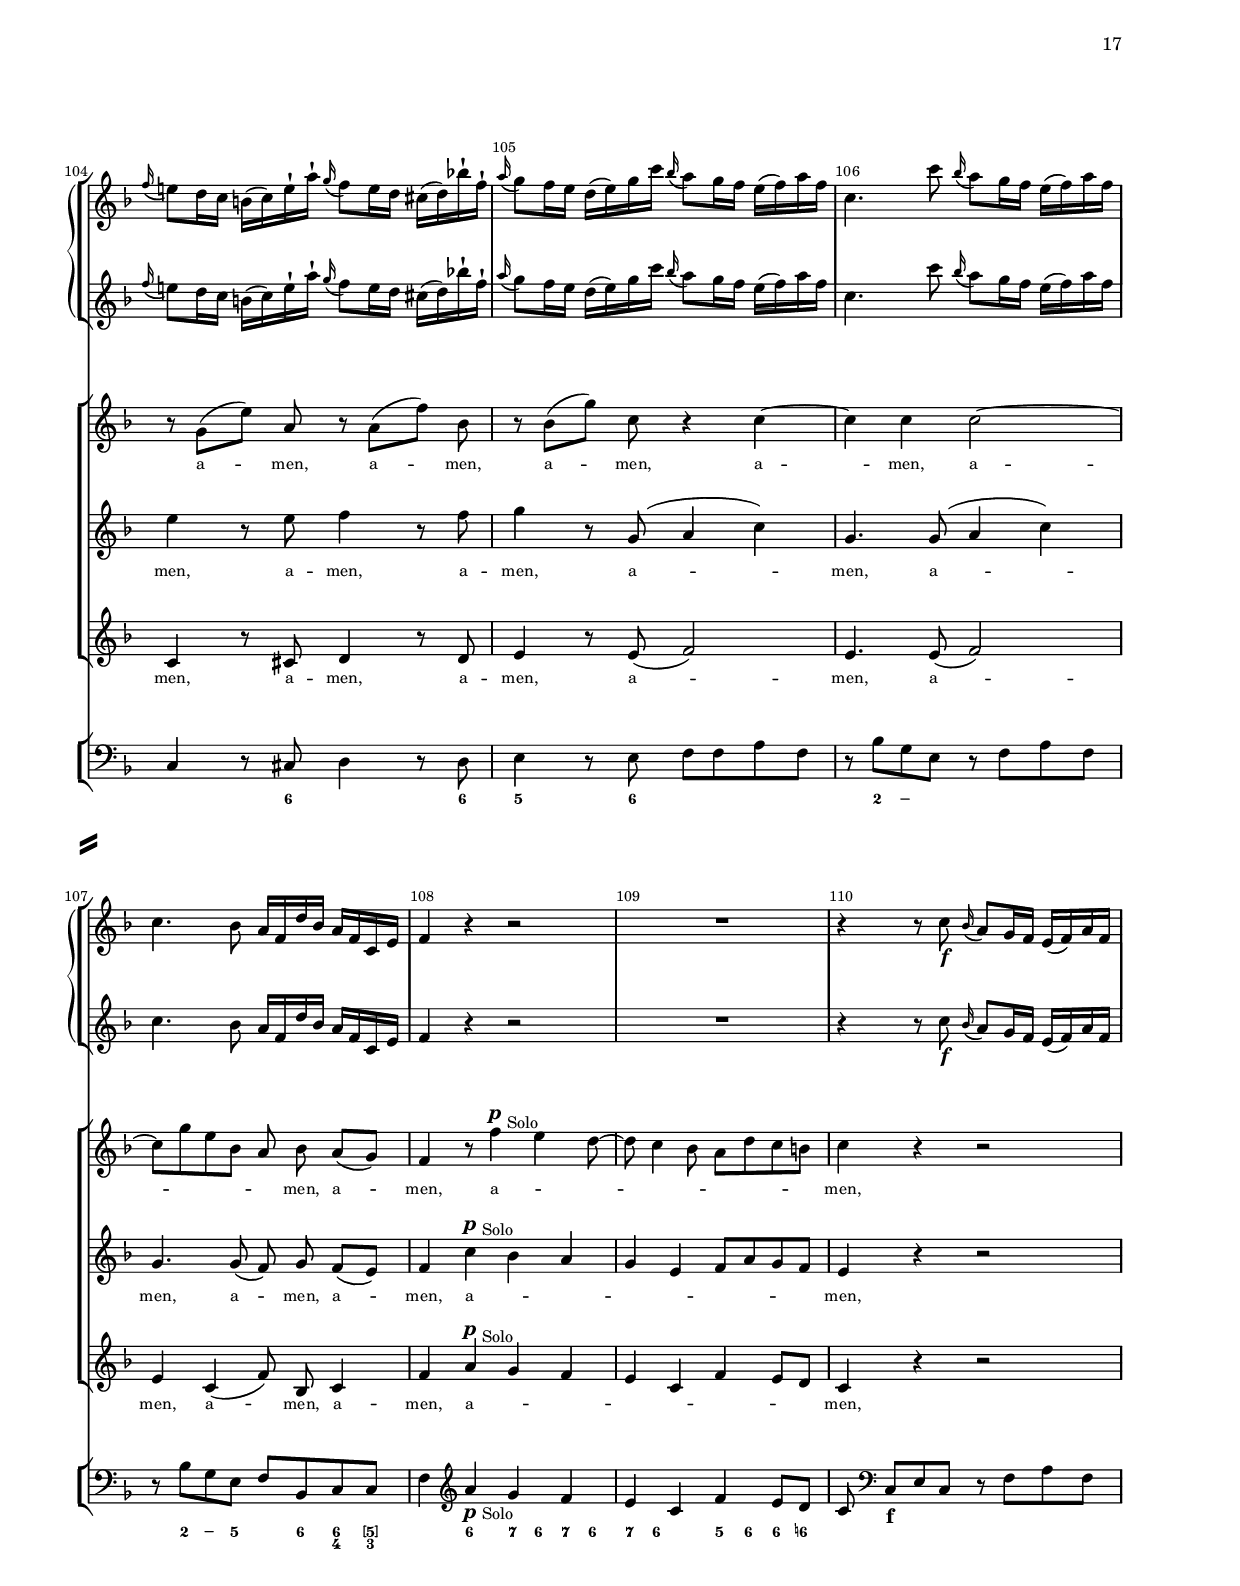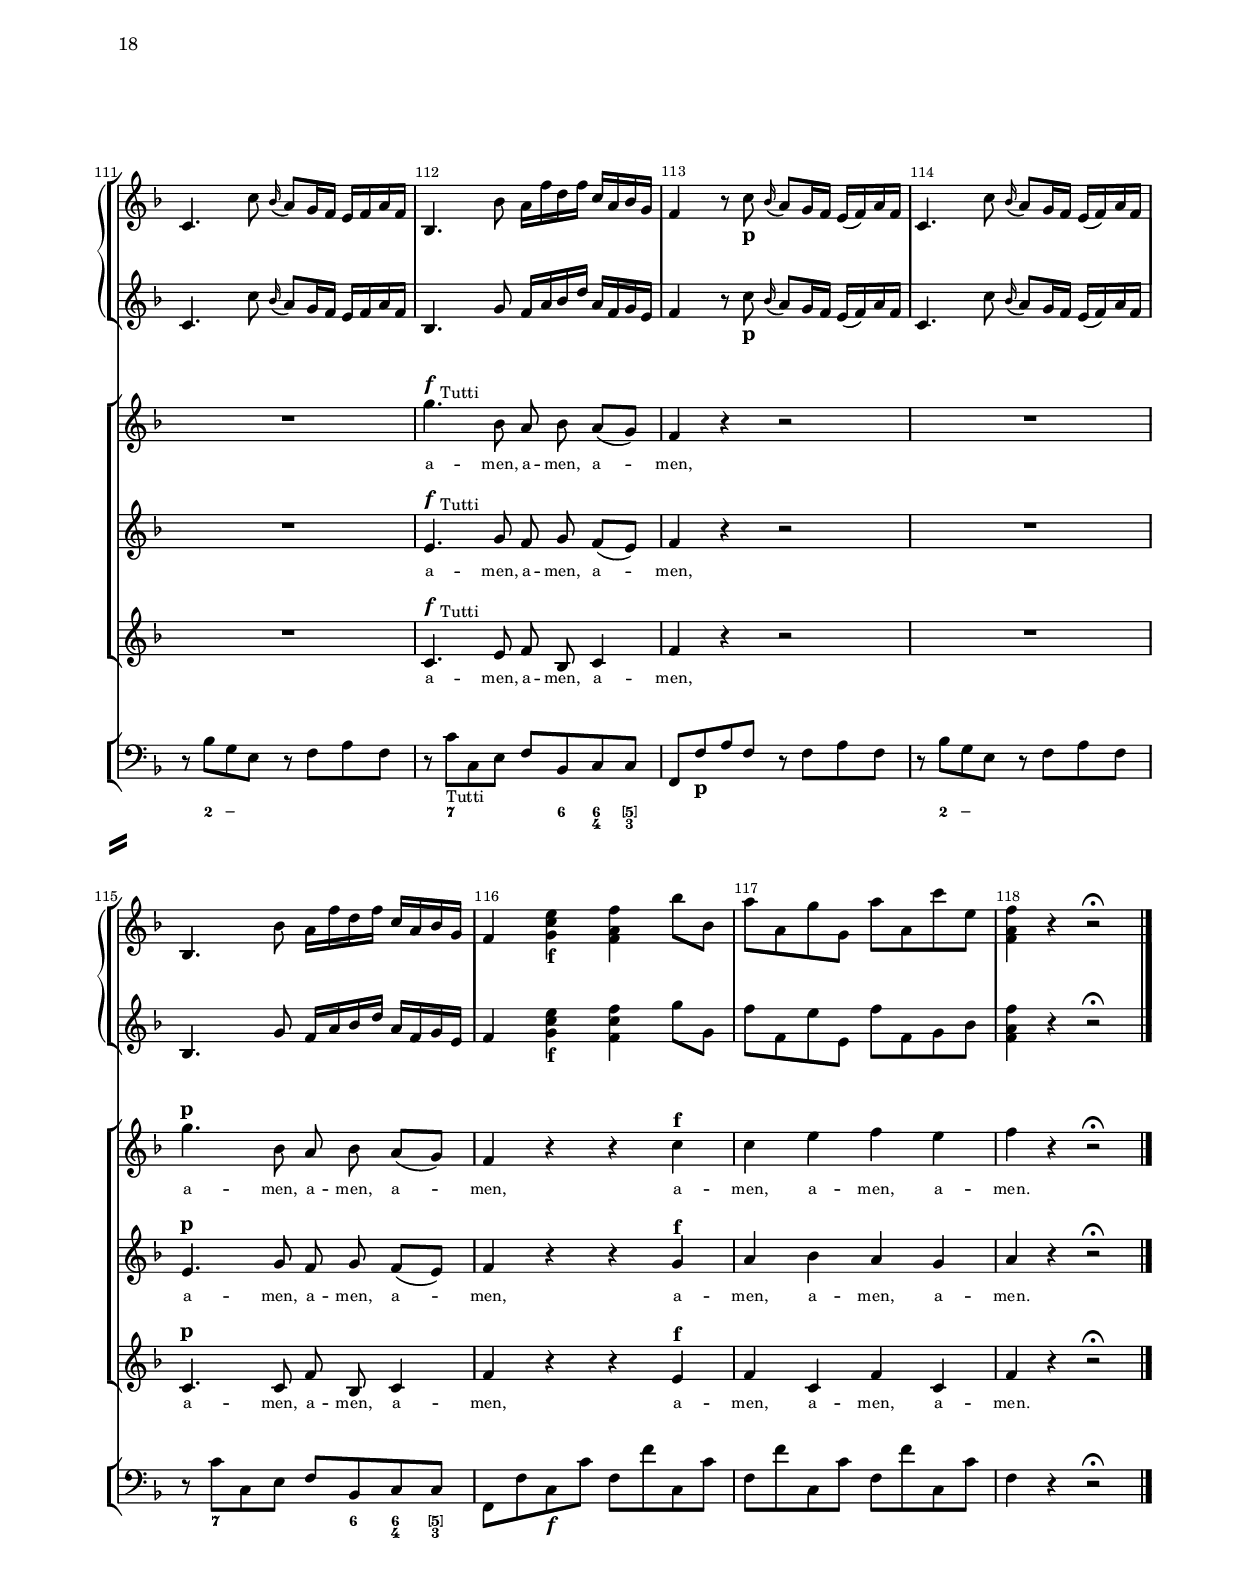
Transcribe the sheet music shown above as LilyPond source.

\version "2.22.0"

\include "../definitions.ly"

\paper {
  #(define (page-post-process layout pages) (ly:create-toc-file layout pages))
}

#(set-global-staff-size 15.87)

\book {
	% \bookpart {
	% 	\header {
	% 		number = "1"
	% 		title = "D O M I N E   A D   A D I U V A N D U M"
	% 	}
	% 	\paper { indent = 3\cm systems-per-page = #3 }
	% 	\tocSection "1" "Domine ad adiuvandum"
	% 	\score {
	% 		<<
	% 			\new ChoirStaff <<
	% 				\new Staff {
	% 					\set Staff.instrumentName = \SopranoAIncipit
	% 					\override Staff.InstrumentName.self-alignment-Y = ##f
	% 					\override Staff.InstrumentName.self-alignment-X = #RIGHT
	% 					\new Voice = "SopranoA" { \dynamicUp \DomineAdSopranoANotes }
	% 				}
	% 				\new Lyrics \lyricsto SopranoA \DomineAdSopranoALyrics
  %
	% 				\new Staff {
	% 					\set Staff.instrumentName = \SopranoBIncipit
	% 					\override Staff.InstrumentName.self-alignment-Y = ##f
	% 					\override Staff.InstrumentName.self-alignment-X = #RIGHT
	% 					\new Voice = "SopranoB" { \dynamicUp \DomineAdSopranoBNotes }
	% 				}
	% 				\new Lyrics \lyricsto SopranoB \DomineAdSopranoBLyrics
  %
	% 				\new Staff {
	% 					\set Staff.instrumentName = \AltoIncipit
	% 					\override Staff.InstrumentName.self-alignment-Y = ##f
	% 					\override Staff.InstrumentName.self-alignment-X = #RIGHT
	% 					\new Voice = "Alto" { \dynamicUp \DomineAdAltoNotes }
	% 				}
	% 				\new Lyrics \lyricsto Alto \DomineAdAltoLyrics
	% 			>>
	% 			\new StaffGroup <<
	% 				\new Staff {
	% 					\set Staff.instrumentName = \markup \center-column { "Organo" "e Bassi" }
	% 					% \transpose c c,
	% 					\DomineAdOrgano
	% 				}
	% 			>>
	% 			\new FiguredBass { \DomineAdBassFigures }
	% 		>>
	% 		\layout { }
	% 		\midi { \tempo 2 = 60 }
	% 	}
	% }
	% \bookpart {
	% 	\header {
	% 		number = "2"
	% 		title = "D I X I T   D O M I N U S"
	% 	}
  %   \paper { systems-per-page = #2 }
	% 	\tocSection "2" "Dixit Dominus"
	% 	\score {
	% 		<<
	% 			\new StaffGroup <<
	% 				\new GrandStaff <<
	% 					\set GrandStaff.instrumentName = "vl"
	% 					\new Staff {
	% 						\set Staff.instrumentName = "1"
	% 						\DixitDominusViolinoI
	% 					}
	% 					\new Staff {
	% 						\set Staff.instrumentName = "2"
	% 						\DixitDominusViolinoII
	% 					}
	% 				>>
	% 			>>
	% 			\new ChoirStaff <<
	% 				\new Staff {
	% 					\set Staff.instrumentName = "S 1"
	% 					\new Voice = "SopranoA" { \dynamicUp \DixitDominusSopranoANotes }
	% 				}
	% 				\new Lyrics \lyricsto SopranoA \DixitDominusSopranoALyrics
  %
  %         \new Staff {
  %           \set Staff.instrumentName = "S 2"
  %           \new Voice = "SopranoB" { \dynamicUp \DixitDominusSopranoBNotes }
  %         }
  %         \new Lyrics \lyricsto SopranoB \DixitDominusSopranoBLyrics
  %
	% 				\new Staff {
	% 					\set Staff.instrumentName = "A"
	% 					\new Voice = "Alto" { \dynamicUp \DixitDominusAltoNotes }
	% 				}
	% 				\new Lyrics \lyricsto Alto \DixitDominusAltoLyrics
	% 			>>
	% 			\new StaffGroup <<
	% 				\new Staff {
	% 					\set Staff.instrumentName = \markup \center-column { "org" "b" }
	% 					% \transpose c c,
	% 					\DixitDominusOrgano
	% 				}
	% 			>>
	% 			\new FiguredBass { \DixitDominusBassFigures }
	% 		>>
	% 		\layout { }
	% 		\midi { \tempo 4 = 90 }
	% 	}
	% }
  % \bookpart {
	% 	\header {
	% 		number = "3"
	% 		title = "C O N F I T E B O R"
	% 	}
  %   \paper { systems-per-page = #2 }
	% 	\tocSection "3" "Confitebor"
	% 	\score {
	% 		<<
	% 			\new StaffGroup <<
	% 				\new GrandStaff <<
	% 					\set GrandStaff.instrumentName = "vl"
	% 					\new Staff {
	% 						\set Staff.instrumentName = "1"
	% 						\ConfiteborViolinoI
	% 					}
	% 					\new Staff {
	% 						\set Staff.instrumentName = "2"
	% 						\ConfiteborViolinoII
	% 					}
	% 				>>
	% 			>>
	% 			\new ChoirStaff <<
	% 				\new Staff {
	% 					\set Staff.instrumentName = "S 1"
	% 					\new Voice = "SopranoA" { \dynamicUp \ConfiteborSopranoANotes }
	% 				}
	% 				\new Lyrics \lyricsto SopranoA \ConfiteborSopranoALyrics
  %
  %         \new Staff {
  %           \set Staff.instrumentName = "S 2"
  %           \new Voice = "SopranoB" { \dynamicUp \ConfiteborSopranoBNotes }
  %         }
  %         \new Lyrics \lyricsto SopranoB \ConfiteborSopranoBLyrics
  %
	% 				\new Staff {
	% 					\set Staff.instrumentName = "A"
	% 					\new Voice = "Alto" { \dynamicUp \ConfiteborAltoNotes }
	% 				}
	% 				\new Lyrics \lyricsto Alto \ConfiteborAltoLyrics
	% 			>>
	% 			\new StaffGroup <<
	% 				\new Staff {
	% 					\set Staff.instrumentName = \markup \center-column { "org" "b" }
	% 					% \transpose c c,
	% 					\ConfiteborOrgano
	% 				}
	% 			>>
	% 			\new FiguredBass { \ConfiteborBassFigures }
	% 		>>
	% 		\layout { }
	% 		\midi { \tempo 4 = 105 }
	% 	}
	% }
  % \bookpart {
	% 	\header {
	% 		number = "4"
	% 		title = "B E A T U S   V I R"
	% 	}
  %   \paper { systems-per-page = #2 }
	% 	\tocSection "4" "Beatus vir"
	% 	\score {
	% 		<<
	% 			\new StaffGroup <<
	% 				\new GrandStaff <<
	% 					\set GrandStaff.instrumentName = "vl"
	% 					\new Staff {
	% 						\set Staff.instrumentName = "1"
	% 						\BeatusViolinoI
	% 					}
	% 					\new Staff {
	% 						\set Staff.instrumentName = "2"
	% 						\BeatusViolinoII
	% 					}
	% 				>>
	% 			>>
	% 			\new ChoirStaff <<
	% 				\new Staff {
	% 					\set Staff.instrumentName = "S 1"
	% 					\new Voice = "SopranoA" { \dynamicUp \BeatusSopranoANotes }
	% 				}
	% 				\new Lyrics \lyricsto SopranoA \BeatusSopranoALyrics
  %
  %         \new Staff {
  %           \set Staff.instrumentName = "S 2"
  %           \new Voice = "SopranoB" { \dynamicUp \BeatusSopranoBNotes }
  %         }
  %         \new Lyrics \lyricsto SopranoB \BeatusSopranoBLyrics
  %
	% 				\new Staff {
	% 					\set Staff.instrumentName = "A"
	% 					\new Voice = "Alto" { \dynamicUp \BeatusAltoNotes }
	% 				}
	% 				\new Lyrics \lyricsto Alto \BeatusAltoLyrics
	% 			>>
	% 			\new StaffGroup <<
	% 				\new Staff {
	% 					\set Staff.instrumentName = \markup \center-column { "org" "b" }
	% 					% \transpose c c,
	% 					\BeatusOrgano
	% 				}
	% 			>>
	% 			\new FiguredBass { \BeatusBassFigures }
	% 		>>
	% 		\layout { }
	% 		\midi { \tempo 4 = 90 }
	% 	}
	% }
  % \bookpart {
	% 	\header {
	% 		number = "5"
	% 		title = "D E   P R O F U N D I S"
	% 	}
  %   \paper { systems-per-page = #2 }
	% 	\tocSection "5" "De profundis"
	% 	\score {
	% 		<<
	% 			\new StaffGroup <<
	% 				\new GrandStaff <<
	% 					\set GrandStaff.instrumentName = "vl"
	% 					\new Staff {
	% 						\set Staff.instrumentName = "1"
	% 						\DeProfundisViolinoI
	% 					}
	% 					\new Staff {
	% 						\set Staff.instrumentName = "2"
	% 						\DeProfundisViolinoII
	% 					}
	% 				>>
	% 			>>
	% 			\new ChoirStaff <<
	% 				\new Staff {
	% 					\set Staff.instrumentName = "S 1"
	% 					\new Voice = "SopranoA" { \dynamicUp \DeProfundisSopranoANotes }
	% 				}
	% 				\new Lyrics \lyricsto SopranoA \DeProfundisSopranoALyrics
  %
  %         \new Staff {
  %           \set Staff.instrumentName = "S 2"
  %           \new Voice = "SopranoB" { \dynamicUp \DeProfundisSopranoBNotes }
  %         }
  %         \new Lyrics \lyricsto SopranoB \DeProfundisSopranoBLyrics
  %
	% 				\new Staff {
	% 					\set Staff.instrumentName = "A"
	% 					\new Voice = "Alto" { \dynamicUp \DeProfundisAltoNotes }
	% 				}
	% 				\new Lyrics \lyricsto Alto \DeProfundisAltoLyrics
	% 			>>
	% 			\new StaffGroup <<
	% 				\new Staff {
	% 					\set Staff.instrumentName = \markup \center-column { "org" "b" }
	% 					% \transpose c c,
	% 					\DeProfundisOrgano
	% 				}
	% 			>>
	% 			\new FiguredBass { \DeProfundisBassFigures }
	% 		>>
	% 		\layout { }
	% 		\midi { \tempo 4. = 50 }
	% 	}
	% }
  % \bookpart {
	% 	\header {
	% 		number = "6"
	% 		title = "M E M E N T O,   D O M I N E,   D A V I D"
	% 	}
  %   \paper {
  %     system-system-spacing.basic-distance = #27
  %     system-system-spacing.minimum-distance = #27
  %     systems-per-page = #2
  %   }
	% 	\tocSection "6" "Memento, Domine, David"
	% 	\score {
	% 		<<
	% 			\new StaffGroup <<
	% 				\new GrandStaff <<
	% 					\set GrandStaff.instrumentName = "vl"
	% 					\new Staff {
	% 						\set Staff.instrumentName = "1"
	% 						\MementoViolinoI
	% 					}
	% 					\new Staff {
	% 						\set Staff.instrumentName = "2"
	% 						\MementoViolinoII
	% 					}
	% 				>>
	% 			>>
	% 			\new ChoirStaff <<
	% 				\new Staff {
	% 					\set Staff.instrumentName = "S 1"
	% 					\new Voice = "SopranoA" { \dynamicUp \MementoSopranoANotes }
	% 				}
	% 				\new Lyrics \lyricsto SopranoA \MementoSopranoALyrics
  %
  %         \new Staff {
  %           \set Staff.instrumentName = "S 2"
  %           \new Voice = "SopranoB" { \dynamicUp \MementoSopranoBNotes }
  %         }
  %         \new Lyrics \lyricsto SopranoB \MementoSopranoBLyrics
	% 			>>
	% 			\new StaffGroup <<
	% 				\new Staff {
	% 					\set Staff.instrumentName = \markup \center-column { "org" "b" }
	% 					% \transpose c c,
	% 					\MementoOrgano
	% 				}
	% 			>>
	% 			\new FiguredBass { \MementoBassFigures }
	% 		>>
	% 		\layout { }
	% 		\midi { \tempo 4 = 80 }
	% 	}
	% }
  % \bookpart {
	% 	\header {
	% 		number = "6"
	% 		title = "S A L V E T E,   F L O R E S   M A R T Y R U M"
	% 	}
  %   \paper {
  %     system-system-spacing.basic-distance = #27
  %     system-system-spacing.minimum-distance = #27
  %     systems-per-page = #2
  %   }
	% 	\tocSection "6" "Salvete, flores martyrum"
	% 	\score {
	% 		<<
	% 			\new ChoirStaff <<
	% 				\new Staff {
	% 					\set Staff.instrumentName = "S 1"
	% 					\new Voice = "SopranoA" { \dynamicUp \SalveteSopranoANotes }
	% 				}
	% 				\new Lyrics \lyricsto SopranoA \SalveteSopranoALyrics
  %
  %         \new Staff {
  %           \set Staff.instrumentName = "S 2"
  %           \new Voice = "SopranoB" { \dynamicUp \SalveteSopranoBNotes }
  %         }
  %         \new Lyrics \lyricsto SopranoB \SalveteSopranoBLyrics
  %
	% 				\new Staff {
	% 					\set Staff.instrumentName = "A"
	% 					\new Voice = "Alto" { \dynamicUp \SalveteAltoNotes }
	% 				}
	% 				\new Lyrics \lyricsto Alto \SalveteAltoLyrics
	% 			>>
	% 			\new PianoStaff <<
  %         \set PianoStaff.instrumentName = \markup \center-column { "org" "solo" }
	% 				\new Staff {
	% 					\SalveteOrganoSolo
	% 				}
  %         \new Staff {
	% 					\set Staff.instrumentName = "b"
	% 					% \transpose c c,
	% 					\SalveteOrgano
	% 				}
	% 			>>
	% 			\new FiguredBass { \SalveteBassFigures }
	% 		>>
	% 		\layout { }
	% 		\midi { \tempo 4 = 130 }
	% 	}
	% }
  \bookpart {
		\header {
			number = "8"
			title = "M A G N I F I C A T"
		}
    \paper { systems-per-page = #2 }
		\tocSection "8" "Magnificat"
		\score {
			<<
				\new StaffGroup <<
					\new GrandStaff <<
						\set GrandStaff.instrumentName = "vl"
						\new Staff {
							\set Staff.instrumentName = "1"
							\MagnificatViolinoI
						}
						\new Staff {
							\set Staff.instrumentName = "2"
							\MagnificatViolinoII
						}
					>>
				>>
				\new ChoirStaff <<
					\new Staff {
						\set Staff.instrumentName = "S 1"
						\new Voice = "SopranoA" { \dynamicUp \MagnificatSopranoANotes }
					}
					\new Lyrics \lyricsto SopranoA \MagnificatSopranoALyrics

          \new Staff {
            \set Staff.instrumentName = "S 2"
            \new Voice = "SopranoB" { \dynamicUp \MagnificatSopranoBNotes }
          }
          \new Lyrics \lyricsto SopranoB \MagnificatSopranoBLyrics

					\new Staff {
						\set Staff.instrumentName = "A"
						\new Voice = "Alto" { \dynamicUp \MagnificatAltoNotes }
					}
					\new Lyrics \lyricsto Alto \MagnificatAltoLyrics
				>>
				\new StaffGroup <<
					\new Staff {
						\set Staff.instrumentName = \markup \center-column { "org" "b" }
						% \transpose c c,
						\MagnificatOrgano
					}
				>>
				\new FiguredBass { \MagnificatBassFigures }
			>>
			\layout { }
			\midi { \tempo 4 = 60 }
		}
	}
}
